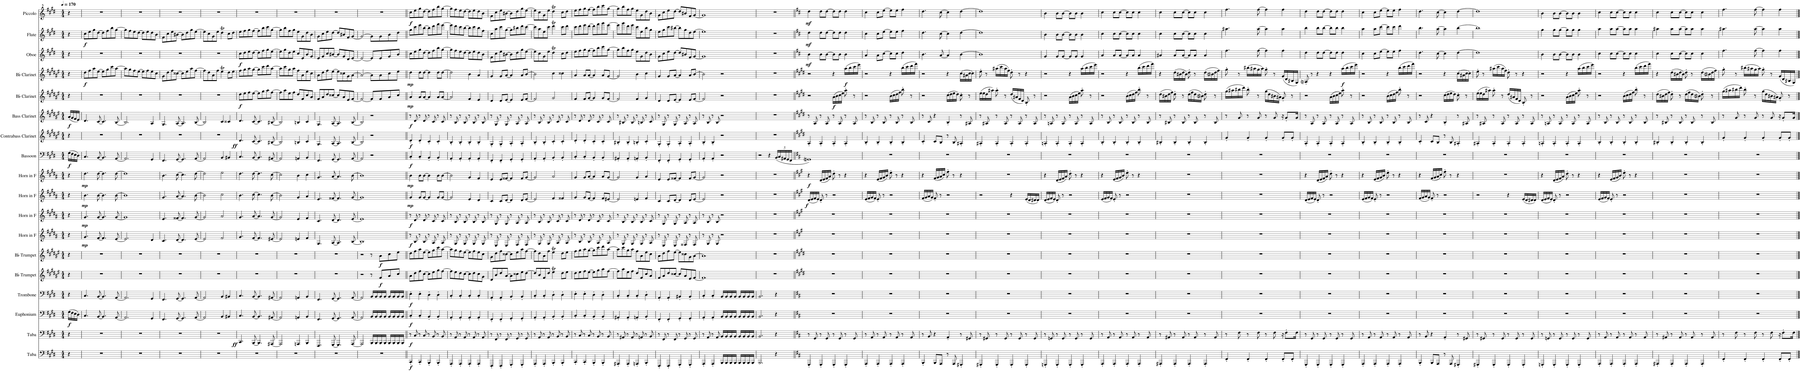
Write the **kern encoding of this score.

**kern	**dynam	**kern	**dynam	**kern	**dynam	**kern	**dynam	**kern	**dynam	**kern	**dynam	**kern	**dynam	**kern	**dynam	**kern	**dynam	**kern	**dynam	**kern	**dynam	**kern	**dynam	**kern	**dynam	**kern	**dynam	**kern	**dynam	**kern	**dynam	**kern	**dynam	**kern	**dynam
*part18	*part18	*part17	*part17	*part16	*part16	*part15	*part15	*part14	*part14	*part13	*part13	*part12	*part12	*part11	*part11	*part10	*part10	*part9	*part9	*part8	*part8	*part7	*part7	*part6	*part6	*part5	*part5	*part4	*part4	*part3	*part3	*part2	*part2	*part1	*part1
*staff18	*staff18	*staff17	*staff17	*staff16	*staff16	*staff15	*staff15	*staff14	*staff14	*staff13	*staff13	*staff12	*staff12	*staff11	*staff11	*staff10	*staff10	*staff9	*staff9	*staff8	*staff8	*staff7	*staff7	*staff6	*staff6	*staff5	*staff5	*staff4	*staff4	*staff3	*staff3	*staff2	*staff2	*staff1	*staff1
*I"Tuba	*	*I"Tuba	*	*I"Euphonium	*	*I"Trombone	*	*I"Bb Trumpet	*	*I"Bb Trumpet	*	*I"Horn in F	*	*I"Horn in F	*	*I"Horn in F	*	*I"Horn in F	*	*I"Bassoon	*	*I"Contrabass Clarinet	*	*I"Bass Clarinet	*	*I"Bb Clarinet	*	*I"Bb Clarinet	*	*I"Oboe	*	*I"Flute	*	*I"Piccolo	*
*I'Tba.	*	*I'Tba.	*	*I'Euph.	*	*I'Tbn.	*	*I'Bb Tpt.	*	*I'Bb Tpt.	*	*	*	*	*	*	*	*	*	*I'Bsn.	*	*I'Cb. Cl.	*	*I'B. Cl.	*	*I'Bb Cl.	*	*I'Bb Cl.	*	*I'Ob.	*	*I'Fl.	*	*I'Picc.	*
*clefF4	*	*clefF4	*	*clefF4	*	*clefF4	*	*clefG2	*	*clefG2	*	*clefG2	*	*clefG2	*	*clefG2	*	*clefG2	*	*clefF4	*	*clefG2	*	*clefG2	*	*clefG2	*	*clefG2	*	*clefG2	*	*clefG2	*	*clefG^2	*
*	*	*	*	*	*	*	*	*Trd1c2	*	*Trd1c2	*	*Trd4c7	*	*Trd4c7	*	*Trd4c7	*	*Trd4c7	*	*	*	*Trd15c26	*	*Trd8c14	*	*Trd1c2	*	*Trd1c2	*	*	*	*	*	*Trd-7c-12	*
*k[f#c#g#d#]	*	*k[f#c#g#d#]	*	*k[f#c#g#d#]	*	*k[f#c#g#d#]	*	*k[f#c#g#d#a#e#]	*	*k[f#c#g#d#a#e#]	*	*k[f#c#g#d#a#]	*	*k[f#c#g#d#a#]	*	*k[f#c#g#d#a#]	*	*k[f#c#g#d#a#]	*	*k[f#c#g#d#]	*	*k[f#c#g#d#a#e#]	*	*k[f#c#g#d#a#e#]	*	*k[f#c#g#d#a#e#]	*	*k[f#c#g#d#a#e#]	*	*k[f#c#g#d#]	*	*k[f#c#g#d#]	*	*k[f#c#g#d#]	*
*M4/4	*	*M4/4	*	*M4/4	*	*M4/4	*	*M4/4	*	*M4/4	*	*M4/4	*	*M4/4	*	*M4/4	*	*M4/4	*	*M4/4	*	*M4/4	*	*M4/4	*	*M4/4	*	*M4/4	*	*M4/4	*	*M4/4	*	*M4/4	*
*MM170	*	*MM170	*	*MM170	*	*MM170	*	*MM170	*	*MM170	*	*MM170	*	*MM170	*	*MM170	*	*MM170	*	*MM170	*	*MM170	*	*MM170	*	*MM170	*	*MM170	*	*MM170	*	*MM170	*	*MM170	*
=1	=1	=1	=1	=1	=1	=1	=1	=1	=1	=1	=1	=1	=1	=1	=1	=1	=1	=1	=1	=1	=1	=1	=1	=1	=1	=1	=1	=1	=1	=1	=1	=1	=1	=1	=1
!	!	!	!	!	!LO:DY:b	!	!	!	!	!	!	!	!	!	!	!	!	!	!	!	!LO:DY:b	!	!	!	!LO:DY:b	!	!	!	!	!	!	!	!	!	!
4r	.	4r	.	(16G#\LL	f	4r	.	4r	.	4r	.	4r	.	4r	.	4r	.	4r	.	(16G#\LL	f	4r	.	(16a#/LL	f	4r	.	4r	.	4r	.	4r	.	4r	.
.	.	.	.	16F#\	.	.	.	.	.	.	.	.	.	.	.	.	.	.	.	16F#\	.	.	.	16g#/	.	.	.	.	.	.	.	.	.	.	.
.	.	.	.	16E\	.	.	.	.	.	.	.	.	.	.	.	.	.	.	.	16E\	.	.	.	16f#/	.	.	.	.	.	.	.	.	.	.	.
.	.	.	.	16D#\JJ)	.	.	.	.	.	.	.	.	.	.	.	.	.	.	.	16D#\JJ)	.	.	.	16e#/JJ)	.	.	.	.	.	.	.	.	.	.	.
=2	=2	=2	=2	=2	=2	=2	=2	=2	=2	=2	=2	=2	=2	=2	=2	=2	=2	=2	=2	=2	=2	=2	=2	=2	=2	=2	=2	=2	=2	=2	=2	=2	=2	=2	=2
!	!	!	!	!	!	!	!	!	!	!	!	!	!LO:DY:b	!	!LO:DY:b	!	!LO:DY:b	!	!LO:DY:b	!	!	!	!	!	!	!	!	!	!LO:DY:b	!	!	!	!LO:DY:b	!	!
1r	.	1r	.	4.C#/	.	4.C#/	.	1r	.	1r	.	4.g#/	mp	4.g#/	mp	4.b\	mp	4.dd#\	mp	4.C#/	.	1r	.	4.d#/	.	1r	.	8dd#\L	f	1r	.	8cc#\L	f	1r	.
.	.	.	.	.	.	.	.	.	.	.	.	.	.	.	.	.	.	.	.	.	.	.	.	.	.	.	.	8ff#\	.	.	.	8ee\	.	.	.
.	.	.	.	.	.	.	.	.	.	.	.	.	.	.	.	.	.	.	.	.	.	.	.	.	.	.	.	8aa#\	.	.	.	8gg#\	.	.	.
.	.	.	.	[8BB/	.	[8BB/	.	.	.	.	.	[8f#/	.	[8g#/	.	[8b\	.	[8dd#\	.	[8BB/	.	.	.	[8c#/	.	.	.	[8ee#\J	.	.	.	[8dd#\J	.	.	.
.	.	.	.	4.BB/]	.	4.BB/]	.	.	.	.	.	4.f#/]	.	4.g#/]	.	4.b\]	.	4.dd#\]	.	4.BB/]	.	.	.	4.c#/]	.	.	.	8ee#\L]	.	.	.	8dd#\L]	.	.	.
.	.	.	.	.	.	.	.	.	.	.	.	.	.	.	.	.	.	.	.	.	.	.	.	.	.	.	.	8gg#\	.	.	.	8ff#\	.	.	.
.	.	.	.	.	.	.	.	.	.	.	.	.	.	.	.	.	.	.	.	.	.	.	.	.	.	.	.	8ccc#\	.	.	.	8bb\	.	.	.
.	.	.	.	[8AA/	.	[8AA/	.	.	.	.	.	[8e/	.	[8g#/	.	[8b\	.	[8dd#\	.	[8AA/	.	.	.	[8B/	.	.	.	[8aa#\J	.	.	.	[8gg#\J	.	.	.
=3	=3	=3	=3	=3	=3	=3	=3	=3	=3	=3	=3	=3	=3	=3	=3	=3	=3	=3	=3	=3	=3	=3	=3	=3	=3	=3	=3	=3	=3	=3	=3	=3	=3	=3	=3
1r	.	1r	.	2.AA/]	.	2.AA/]	.	1r	.	1r	.	2.e/]	.	1g#]	.	1b]	.	1dd#]	.	2.AA/]	.	1r	.	2.B/]	.	1r	.	8aa#\L]	.	1r	.	8gg#\L]	.	1r	.
.	.	.	.	.	.	.	.	.	.	.	.	.	.	.	.	.	.	.	.	.	.	.	.	.	.	.	.	8gg#\	.	.	.	8ff#\	.	.	.
.	.	.	.	.	.	.	.	.	.	.	.	.	.	.	.	.	.	.	.	.	.	.	.	.	.	.	.	8ff#\	.	.	.	8ee\	.	.	.
.	.	.	.	.	.	.	.	.	.	.	.	.	.	.	.	.	.	.	.	.	.	.	.	.	.	.	.	[8ee#\J	.	.	.	[8dd#\J	.	.	.
.	.	.	.	.	.	.	.	.	.	.	.	.	.	.	.	.	.	.	.	.	.	.	.	.	.	.	.	8ee#\L]	.	.	.	8dd#\L]	.	.	.
.	.	.	.	.	.	.	.	.	.	.	.	.	.	.	.	.	.	.	.	.	.	.	.	.	.	.	.	8ff#\	.	.	.	8ee\	.	.	.
.	.	.	.	4GG#/	.	4GG#/	.	.	.	.	.	4d#/	.	.	.	.	.	.	.	4GG#/	.	.	.	4A#/	.	.	.	8ee#\	.	.	.	8dd#\	.	.	.
.	.	.	.	.	.	.	.	.	.	.	.	.	.	.	.	.	.	.	.	.	.	.	.	.	.	.	.	8cc#\J	.	.	.	8b\J	.	.	.
=4	=4	=4	=4	=4	=4	=4	=4	=4	=4	=4	=4	=4	=4	=4	=4	=4	=4	=4	=4	=4	=4	=4	=4	=4	=4	=4	=4	=4	=4	=4	=4	=4	=4	=4	=4
1r	.	1r	.	4.FF#/	.	4.FF#/	.	1r	.	1r	.	4.c#/	.	4.e/	.	4.g#/	.	4.b\	.	4.FF#/	.	1r	.	4.G#/	.	1r	.	8g#\L	.	1r	.	8f#\L	.	1r	.
.	.	.	.	.	.	.	.	.	.	.	.	.	.	.	.	.	.	.	.	.	.	.	.	.	.	.	.	8dd#\	.	.	.	8cc#\	.	.	.
.	.	.	.	.	.	.	.	.	.	.	.	.	.	.	.	.	.	.	.	.	.	.	.	.	.	.	.	8ff#\	.	.	.	8ee\	.	.	.
.	.	.	.	[8GG#/	.	[8GG#/	.	.	.	.	.	[8d#/	.	[8f##X/	.	[8a#/	.	[8cc#\	.	[8GG#/	.	.	.	[8A#/	.	.	.	[8cc##X\J	.	.	.	[8b#X\J	.	.	.
.	.	.	.	4.GG#/]	.	4.GG#/]	.	.	.	.	.	4.d#/]	.	4.f##/]	.	4.a#/]	.	4.cc#\]	.	4.GG#/]	.	.	.	4.A#/]	.	.	.	8cc##\L]	.	.	.	8b#\L]	.	.	.
.	.	.	.	.	.	.	.	.	.	.	.	.	.	.	.	.	.	.	.	.	.	.	.	.	.	.	.	8ee#\	.	.	.	8dd#\	.	.	.
.	.	.	.	.	.	.	.	.	.	.	.	.	.	.	.	.	.	.	.	.	.	.	.	.	.	.	.	8aa#\	.	.	.	8gg#\	.	.	.
.	.	.	.	[8AA/	.	[8AA/	.	.	.	.	.	[8e/	.	[8g#/	.	[8b\	.	[8dd#\	.	[8AA/	.	.	.	[8B/	.	.	.	[8ff#\J	.	.	.	[8ee\J	.	.	.
=5	=5	=5	=5	=5	=5	=5	=5	=5	=5	=5	=5	=5	=5	=5	=5	=5	=5	=5	=5	=5	=5	=5	=5	=5	=5	=5	=5	=5	=5	=5	=5	=5	=5	=5	=5
1r	.	1r	.	2AA/]	.	2AA/]	.	1r	.	1r	.	2e/]	.	2g#/]	.	2b\]	.	2dd#\]	.	2AA/]	.	1r	.	2B/]	.	1r	.	8ff#\L]	.	1r	.	8ee\L]	.	1r	.
.	.	.	.	.	.	.	.	.	.	.	.	.	.	.	.	.	.	.	.	.	.	.	.	.	.	.	.	8dd#\	.	.	.	8cc#\	.	.	.
.	.	.	.	.	.	.	.	.	.	.	.	.	.	.	.	.	.	.	.	.	.	.	.	.	.	.	.	8a#\	.	.	.	8g#\	.	.	.
.	.	.	.	.	.	.	.	.	.	.	.	.	.	.	.	.	.	.	.	.	.	.	.	.	.	.	.	8ff#\J	.	.	.	8ee\J	.	.	.
.	.	.	.	4BB/	.	4BB/	.	.	.	.	.	2f#/	.	2a#/	.	2cc#\	.	2ee\	.	4BB/	.	.	.	4c#/	.	.	.	4ee#t\	.	.	.	4dd#t\	.	.	.
.	.	.	.	4BB#X/	.	4BB#X/	.	.	.	.	.	.	.	.	.	.	.	.	.	4BB#X/	.	.	.	4c##X/	.	.	.	8dd#\L	.	.	.	8cc#\L	.	.	.
.	.	.	.	.	.	.	.	.	.	.	.	.	.	.	.	.	.	.	.	.	.	.	.	.	.	.	.	8ee#\J	.	.	.	8dd#\J	.	.	.
=6	=6	=6	=6	=6	=6	=6	=6	=6	=6	=6	=6	=6	=6	=6	=6	=6	=6	=6	=6	=6	=6	=6	=6	=6	=6	=6	=6	=6	=6	=6	=6	=6	=6	=6	=6
!	!	!	!LO:DY:b	!	!	!	!	!	!	!	!	!	!	!	!	!	!	!	!	!	!	!	!LO:DY:b	!	!	!	!LO:DY:b	!	!	!	!LO:DY:b	!	!	!	!
1r	.	4.CC#/	ff	4.C#/	.	4.C#/	.	1r	.	1r	.	4.g#/	.	4.g#/	.	4.b\	.	4.dd#\	.	4.C#/	.	4.d#/	ff	4.d#/	.	8dd#\L	f	8ff#\L	.	8cc#\L	f	8ee\L	.	1r	.
.	.	.	.	.	.	.	.	.	.	.	.	.	.	.	.	.	.	.	.	.	.	.	.	.	.	8ee#\	.	8gg#\	.	8dd#\	.	8ff#\	.	.	.
.	.	.	.	.	.	.	.	.	.	.	.	.	.	.	.	.	.	.	.	.	.	.	.	.	.	8ff#\	.	8aa#\	.	8ee\	.	8gg#\	.	.	.
.	.	[8BBB/	.	[8BB/	.	[8BB/	.	.	.	.	.	[8f#/	.	[8a#/	.	[8cc#\	.	[8dd#\	.	[8BB/	.	[8c#/	.	[8c#/	.	[8ee#\J	.	[8gg#\J	.	[8dd#\J	.	[8ff#\J	.	.	.
.	.	4.BBB/]	.	4.BB/]	.	4.BB/]	.	.	.	.	.	4.f#/]	.	4.a#/]	.	4.cc#\]	.	4.dd#\]	.	4.BB/]	.	4.c#/]	.	4.c#/]	.	8ee#\L]	.	8gg#\L]	.	8dd#\L]	.	8ff#\L]	.	.	.
.	.	.	.	.	.	.	.	.	.	.	.	.	.	.	.	.	.	.	.	.	.	.	.	.	.	8gg#\	.	8ccc#\	.	8ff#\	.	8bb\	.	.	.
.	.	.	.	.	.	.	.	.	.	.	.	.	.	.	.	.	.	.	.	.	.	.	.	.	.	8aa#\	.	8ddd#\	.	8gg#\	.	8ccc#\	.	.	.
.	.	[8AAA#X/	.	[8AA#X/	.	[8AA#X/	.	.	.	.	.	[8e#X/	.	[8g#/	.	[8b\	.	[8cc#\	.	[8AA#X/	.	[8B#X/	.	[8B#X/	.	[8ff#\J	.	[8aa#\J	.	[8ee\J	.	[8gg#\J	.	.	.
=7	=7	=7	=7	=7	=7	=7	=7	=7	=7	=7	=7	=7	=7	=7	=7	=7	=7	=7	=7	=7	=7	=7	=7	=7	=7	=7	=7	=7	=7	=7	=7	=7	=7	=7	=7
1r	.	2AAA#/]	.	2AA#/]	.	2AA#/]	.	1r	.	1r	.	2e#/]	.	2g#/]	.	2b\]	.	2cc#\]	.	2AA#/]	.	2B#/]	.	2B#/]	.	8ff#\L]	.	8aa#\L]	.	8ee\L]	.	8gg#\L]	.	1r	.
.	.	.	.	.	.	.	.	.	.	.	.	.	.	.	.	.	.	.	.	.	.	.	.	.	.	8aa#\	.	8ccc#\	.	8gg#\	.	8bb\	.	.	.
.	.	.	.	.	.	.	.	.	.	.	.	.	.	.	.	.	.	.	.	.	.	.	.	.	.	8ee#\	.	8gg#\	.	8dd#\	.	8ff#\	.	.	.
.	.	.	.	.	.	.	.	.	.	.	.	.	.	.	.	.	.	.	.	.	.	.	.	.	.	8ff#\J	.	8aa#\J	.	8ee\J	.	8gg#\J	.	.	.
.	.	4AAAn/	.	4AAn/	.	4AAn/	.	.	.	.	.	4en/	.	4e/	.	4g#/	.	4b\	.	4AAn/	.	4Bn/	.	4Bn/	.	8dd#/L	.	8ff#\L	.	8cc#/L	.	8ee\L	.	.	.
.	.	.	.	.	.	.	.	.	.	.	.	.	.	.	.	.	.	.	.	.	.	.	.	.	.	8f#/	.	8a#\	.	8e/	.	8g#\	.	.	.
.	.	4BBB/	.	4BB/	.	4BB/	.	.	.	.	.	4f#/	.	4f#/	.	4a#/	.	4cc#\	.	4BB/	.	4c#/	.	4c#/	.	8cc#/	.	8ee#\	.	8b/	.	8dd#\	.	.	.
.	.	.	.	.	.	.	.	.	.	.	.	.	.	.	.	.	.	.	.	.	.	.	.	.	.	8a#/J	.	8cc#\J	.	8g#/J	.	8b\J	.	.	.
=8	=8	=8	=8	=8	=8	=8	=8	=8	=8	=8	=8	=8	=8	=8	=8	=8	=8	=8	=8	=8	=8	=8	=8	=8	=8	=8	=8	=8	=8	=8	=8	=8	=8	=8	=8
1r	.	4.FFF#/	.	4.FF#/	.	4.FF#/	.	1r	.	1r	.	4.G#/	.	4.c#/	.	4.e/	.	4.g#/	.	4.FF#/	.	4.G#/	.	4.G#/	.	8f#/L	.	8a#\L	.	8e/L	.	8g#\L	.	1r	.
.	.	.	.	.	.	.	.	.	.	.	.	.	.	.	.	.	.	.	.	.	.	.	.	.	.	8a#/	.	8dd#\	.	8g#/	.	8cc#\	.	.	.
.	.	.	.	.	.	.	.	.	.	.	.	.	.	.	.	.	.	.	.	.	.	.	.	.	.	8dd#/	.	8ff#\	.	8cc#/	.	8ee\	.	.	.
.	.	[8GGG#/	.	[8GG#/	.	[8GG#/	.	.	.	.	.	[8A#/	.	[8d#/	.	[8f##X/	.	[8a#/	.	[8GG#/	.	[8A#/	.	[8A#/	.	[8cc##X/J	.	[8ee#\J	.	[8b#X/J	.	[8dd#\J	.	.	.
.	.	4.GGG#/]	.	4.GG#/]	.	4.GG#/]	.	.	.	.	.	4.A#/]	.	4.d#/]	.	4.f##/]	.	4.a#/]	.	4.GG#/]	.	4.A#/]	.	4.A#/]	.	8cc##/L]	.	8ee#\L]	.	8b#/L]	.	8dd#/L]	.	.	.
.	.	.	.	.	.	.	.	.	.	.	.	.	.	.	.	.	.	.	.	.	.	.	.	.	.	8a#/	.	8cc##X\	.	8g#/	.	8b#X/	.	.	.
.	.	.	.	.	.	.	.	.	.	.	.	.	.	.	.	.	.	.	.	.	.	.	.	.	.	8e#/	.	8g#\	.	8d#/	.	8f#/	.	.	.
.	.	[8AAA/	.	[8AA/	.	[8AA/	.	.	.	.	.	[8B/	.	[8e/	.	[8g#/	.	[8b\	.	[8AA/	.	[8B/	.	[8B/	.	[8f#/J	.	[8a#\J	.	[8e/J	.	[8g#/J	.	.	.
=9	=9	=9	=9	=9	=9	=9	=9	=9	=9	=9	=9	=9	=9	=9	=9	=9	=9	=9	=9	=9	=9	=9	=9	=9	=9	=9	=9	=9	=9	=9	=9	=9	=9	=9	=9
1r	.	2AAA/]	.	2AA/]	.	2AA/]	.	2r	.	2r	.	1B]	.	1e]	.	1g#]	.	1b]	.	2AA/]	.	2B/]	.	2B/]	.	2f#/_	.	2a#/_	.	2e/_	.	2g#/_	.	1r	.
.	.	16BBB/LL	.	16BB/LL	.	16BB/LL	.	8r	.	8r	.	.	.	.	.	.	.	.	.	2r	.	2r	.	2r	.	8f#/L]	.	8a#\L]	.	8e/L]	.	8g#\L]	.	.	.
.	.	16BBB/	.	16BB/	.	16BB/	.	.	.	.	.	.	.	.	.	.	.	.	.	.	.	.	.	.	.	.	.	.	.	.	.	.	.	.	.
!	!	!	!	!	!	!	!	!	!LO:DY:b	!	!LO:DY:b	!	!	!	!	!	!	!	!	!	!	!	!	!	!	!	!	!	!	!	!	!	!	!	!
.	.	16BBB/	.	16BB/	.	16BB/	.	8f#/L	f	8a#\L	f	.	.	.	.	.	.	.	.	.	.	.	.	.	.	8f#/	.	8a#\	.	8e/	.	8g#\	.	.	.
.	.	16BBB/JJ	.	16BB/JJ	.	16BB/JJ	.	.	.	.	.	.	.	.	.	.	.	.	.	.	.	.	.	.	.	.	.	.	.	.	.	.	.	.	.
.	.	16BBB/LL	.	16BB/LL	.	16BB/LL	.	8a#/	.	8cc#\	.	.	.	.	.	.	.	.	.	.	.	.	.	.	.	8a#/	.	8cc#\	.	8g#/	.	8b\	.	.	.
.	.	16BBB/	.	16BB/	.	16BB/	.	.	.	.	.	.	.	.	.	.	.	.	.	.	.	.	.	.	.	.	.	.	.	.	.	.	.	.	.
.	.	16BBB/	.	16BB/	.	16BB/	.	8cc#/J	.	8ee#\J	.	.	.	.	.	.	.	.	.	.	.	.	.	.	.	8cc#/J	.	8ee#\J	.	8b/J	.	8dd#\J	.	.	.
.	.	16BBB/JJ	.	16BB/JJ	.	16BB/JJ	.	.	.	.	.	.	.	.	.	.	.	.	.	.	.	.	.	.	.	.	.	.	.	.	.	.	.	.	.
=10||	=10||	=10||	=10||	=10||	=10||	=10||	=10||	=10||	=10||	=10||	=10||	=10||	=10||	=10||	=10||	=10||	=10||	=10||	=10||	=10||	=10||	=10||	=10||	=10||	=10||	=10||	=10||	=10||	=10||	=10||	=10||	=10||	=10||	=10||	=10||
!	!LO:DY:b	!	!LO:DY:b	!	!LO:DY:b	!	!LO:DY:b	!	!	!	!	!	!LO:DY:b	!	!LO:DY:b	!	!LO:DY:b	!	!LO:DY:b	!	!LO:DY:b	!	!LO:DY:b	!	!LO:DY:b	!	!LO:DY:b	!	!LO:DY:b	!	!	!	!	!	!LO:DY:b
4CC#'/	f	8r	f	4C#'/	f	4E'\	f	8a#\L	.	8dd#\L	.	8r	f	8r	f	4g#/	mp	4b\	mp	4C#'/	f	4d#'/	f	8r	f	4a#/	mp	4dd#\	mp	8cc#\L	.	8gg#\L	.	8ccc#\L	f
.	.	8C#/	.	.	.	.	.	8dd#\	.	8ff#\	.	8B/	.	8d#/	.	.	.	.	.	.	.	.	.	8d#/	.	.	.	.	.	8ee\	.	8ccc#\	.	8eee\	.
4CC#'/	.	8r	.	4C#'/	.	4E'\	.	8ff#\	.	8aa#\	.	8r	.	8r	.	8g#/L	.	8b\L	.	4C#'/	.	4d#'/	.	8r	.	8a#/L	.	8dd#\L	.	8gg#\	.	8eee\	.	8ggg#\	.
.	.	8C#/	.	.	.	.	.	[8cc#\J	.	[8ee#\J	.	8B/	.	8d#/	.	[8g#/J	.	[8b\J	.	.	.	.	.	8d#/	.	[8a#/J	.	[8dd#\J	.	[8dd#\J	.	[8bb\J	.	[8ddd#\J	.
4BBB'/	.	8r	.	4BB'/	.	4D#'\	.	8cc#\L]	.	8ee#\L]	.	8r	.	8r	.	4g#/]	.	4b\]	.	4BB'/	.	4c#'/	.	8r	.	4a#/]	.	4dd#\]	.	8dd#\L]	.	8bb\L]	.	8ddd#\L]	.
.	.	8BB/	.	.	.	.	.	8ee#\	.	8gg#\	.	8A#/	.	8c#/	.	.	.	.	.	.	.	.	.	8c#/	.	.	.	.	.	8ff#\	.	8ddd#\	.	8fff#\	.
4BBB'/	.	8r	.	4BB'/	.	4D#'\	.	8gg#\	.	8ccc#\	.	8r	.	8r	.	8g#/L	.	8b\L	.	4BB'/	.	4c#'/	.	8r	.	8a#/L	.	8dd#\L	.	8bb\	.	8fff#\	.	8bbb\	.
.	.	8BB/	.	.	.	.	.	[8ff#\J	.	[8aa#\J	.	8A#/	.	8c#/	.	[8g#/J	.	[8b\J	.	.	.	.	.	8c#/	.	[8a#/J	.	[8dd#\J	.	[8gg#\J	.	[8eee\J	.	[8ggg#\J	.
=11	=11	=11	=11	=11	=11	=11	=11	=11	=11	=11	=11	=11	=11	=11	=11	=11	=11	=11	=11	=11	=11	=11	=11	=11	=11	=11	=11	=11	=11	=11	=11	=11	=11	=11	=11
4AAA'/	.	8r	.	4AA'/	.	4C#'/	.	8ff#\L]	.	8aa#\L]	.	8r	.	8r	.	2g#/]	.	2b\]	.	4AA'/	.	4B'/	.	8r	.	2a#/]	.	2dd#\]	.	8gg#\L]	.	8eee\L]	.	8ggg#\L]	.
.	.	8AA/	.	.	.	.	.	8ee#\	.	8gg#\	.	8G#/	.	8B/	.	.	.	.	.	.	.	.	.	8B/	.	.	.	.	.	8ff#\	.	8ddd#\	.	8fff#\	.
4AAA'/	.	8r	.	4AA'/	.	4C#'/	.	8dd#\	.	8ff#\	.	8r	.	8r	.	.	.	.	.	4AA'/	.	4B'/	.	8r	.	.	.	.	.	8ee\	.	8ccc#\	.	8eee\	.
.	.	8AA/	.	.	.	.	.	[8cc#\J	.	[8ee#\J	.	8G#/	.	8B/	.	.	.	.	.	.	.	.	.	8B/	.	.	.	.	.	[8dd#\J	.	[8bb\J	.	[8ddd#\J	.
4AAA'/	.	8r	.	4AA'/	.	4C#'/	.	8cc#\L]	.	8ee#\L]	.	8r	.	8r	.	4e/	.	4g#/	.	4AA'/	.	4B'/	.	8r	.	4f#/	.	4b\	.	8dd#\L]	.	8bb\L]	.	8ddd#\L]	.
.	.	8AA/	.	.	.	.	.	8dd#\	.	8ff#\	.	8G#/	.	8B/	.	.	.	.	.	.	.	.	.	8B/	.	.	.	.	.	8ee\	.	8ccc#\	.	8eee\	.
4AAA'/	.	8r	.	4AA'/	.	4C#'/	.	8cc#\	.	8ee#\	.	8r	.	8r	.	4d#/	.	4f#/	.	4AA'/	.	4B'/	.	8r	.	4e#/	.	4a#/	.	8dd#\	.	8bb\	.	8ddd#\	.
.	.	8AA/	.	.	.	.	.	8g#\J	.	8cc#\J	.	8G#/	.	8B/	.	.	.	.	.	.	.	.	.	8B/	.	.	.	.	.	8b\J	.	8ff#\J	.	8bb\J	.
=12	=12	=12	=12	=12	=12	=12	=12	=12	=12	=12	=12	=12	=12	=12	=12	=12	=12	=12	=12	=12	=12	=12	=12	=12	=12	=12	=12	=12	=12	=12	=12	=12	=12	=12	=12
4FFF#'/	.	8r	.	4FF#'/	.	4AA'/	.	8d#/L	.	8g#\L	.	8r	.	8r	.	4c#/	.	4e/	.	4FF#'/	.	4G#'/	.	8r	.	4d#/	.	4g#/	.	8f#\L	.	8cc#\L	.	8ff#\L	.
.	.	8FF#/	.	.	.	.	.	8b/	.	8dd#\	.	8E/	.	8G#/	.	.	.	.	.	.	.	.	.	8G#/	.	.	.	.	.	8cc#\	.	8aa\	.	8ccc#\	.
4FFF#'/	.	8r	.	4FF#'/	.	4AA'/	.	8dd#/	.	8ff#\	.	8r	.	8r	.	8c#/L	.	8e/L	.	4FF#'/	.	4G#'/	.	8r	.	8d#/L	.	8g#/L	.	8ee\	.	8ccc#\	.	8eee\	.
.	.	8FF#/	.	.	.	.	.	[8a#/J	.	[8cc##X\J	.	8E/	.	8G#/	.	[8d#/J	.	[8f##X/J	.	.	.	.	.	8G#/	.	[8e#/J	.	[8a#/J	.	[8b#X\J	.	[8gg#\J	.	[8bb#X\J	.
4GGG#'/	.	8r	.	4GG#'/	.	4BB'/	.	8a#\L]	.	8cc##\L]	.	8r	.	8r	.	4d#/]	.	4f##/]	.	4GG#'/	.	4A#'/	.	8r	.	4e#/]	.	4a#/]	.	8b#\L]	.	8gg#\L]	.	8bb#\L]	.
.	.	8GG#/	.	.	.	.	.	8cc##X\	.	8ee#\	.	8F#/	.	8A#/	.	.	.	.	.	.	.	.	.	8A#/	.	.	.	.	.	8dd#\	.	8bb#X\	.	8ddd#\	.
4GGG#'/	.	8r	.	4GG#'/	.	4BB'/	.	8ee#\	.	8aa#\	.	8r	.	8r	.	8d#/L	.	8f##/L	.	4GG#'/	.	4A#'/	.	8r	.	8e#/L	.	8a#/L	.	8gg#\	.	8ddd#\	.	8ggg#\	.
.	.	8GG#/	.	.	.	.	.	[8dd#\J	.	[8ff#\J	.	8F#/	.	8A#/	.	[8e/J	.	[8g#/J	.	.	.	.	.	8A#/	.	[8f#/J	.	[8b/J	.	[8ee\J	.	[8ccc#\J	.	[8eee\J	.
=13	=13	=13	=13	=13	=13	=13	=13	=13	=13	=13	=13	=13	=13	=13	=13	=13	=13	=13	=13	=13	=13	=13	=13	=13	=13	=13	=13	=13	=13	=13	=13	=13	=13	=13	=13
4AAA'/	.	8r	.	4AA'/	.	4C#'/	.	8dd#/L]	.	8ff#\L]	.	8r	.	8r	.	2e/]	.	2g#/]	.	4AA'/	.	4B'/	.	8r	.	2f#/]	.	2b\]	.	8ee\L]	.	8ccc#\L]	.	8eee\L]	.
.	.	8AA/	.	.	.	.	.	8b/	.	8dd#\	.	8G#/	.	8B/	.	.	.	.	.	.	.	.	.	8B/	.	.	.	.	.	8cc#\	.	8aa\	.	8ccc#\	.
4AAA'/	.	8r	.	4AA'/	.	4C#'/	.	8f#/	.	8a#\	.	8r	.	8r	.	.	.	.	.	4AA'/	.	4B'/	.	8r	.	.	.	.	.	8g#\	.	8ee\	.	8gg#\	.
.	.	8AA/	.	.	.	.	.	8dd#/J	.	8ff#\J	.	8G#/	.	8B/	.	.	.	.	.	.	.	.	.	8B/	.	.	.	.	.	8ee\J	.	8ccc#\J	.	8eee\J	.
4BBB'/	.	8r	.	4BB'/	.	4D#'\	.	4ee#t\	.	4ee#t\	.	8r	.	8r	.	4f#/	.	2a#/	.	4BB'/	.	4c#'/	.	8r	.	2g#/	.	4cc#\	.	4dd#t\	.	4ddd#t\	.	4ddd#t\	.
.	.	8BB/	.	.	.	.	.	.	.	.	.	8A#/	.	8c#/	.	.	.	.	.	.	.	.	.	8c#/	.	.	.	.	.	.	.	.	.	.	.
4BBB'/	.	8r	.	4BB'/	.	4D#'\	.	8dd#\L	.	8dd#\L	.	8r	.	8r	.	4f##X/	.	.	.	4BB'/	.	4c#'/	.	8r	.	.	.	4cc##X\	.	8cc#\L	.	8ccc#\L	.	8ccc#\L	.
.	.	8BB/	.	.	.	.	.	8ee#\J	.	8ee#\J	.	8A#/	.	8c#/	.	.	.	.	.	.	.	.	.	8c#/	.	.	.	.	.	8dd#\J	.	8ddd#\J	.	8ddd#\J	.
=14	=14	=14	=14	=14	=14	=14	=14	=14	=14	=14	=14	=14	=14	=14	=14	=14	=14	=14	=14	=14	=14	=14	=14	=14	=14	=14	=14	=14	=14	=14	=14	=14	=14	=14	=14
4CC#'/	.	8r	.	4C#'/	.	4E'\	.	8dd#\L	.	8ff#\L	.	8r	.	8r	.	4g#/	.	4g#/	.	4C#'/	.	4d#'/	.	8r	.	4f#/	.	4a#/	.	8ee\L	.	8ccc#\L	.	8eee\L	.
.	.	8C#/	.	.	.	.	.	8ee#\	.	8gg#\	.	8B/	.	8d#/	.	.	.	.	.	.	.	.	.	8d#/	.	.	.	.	.	8ff#\	.	8ddd#\	.	8fff#\	.
4CC#'/	.	8r	.	4C#'/	.	4E'\	.	8ff#\	.	8aa#\	.	8r	.	8r	.	8g#/L	.	8g#/L	.	4C#'/	.	4d#'/	.	8r	.	8f#/L	.	8a#/L	.	8gg#\	.	8eee\	.	8ggg#\	.
.	.	8C#/	.	.	.	.	.	[8ee#\J	.	[8gg#\J	.	8B/	.	8d#/	.	[8f#/J	.	[8a#/J	.	.	.	.	.	8d#/	.	[8g#/J	.	[8a#/J	.	[8ff#\J	.	[8ddd#\J	.	[8fff#\J	.
4BBB'/	.	8r	.	4BB'/	.	4D#'\	.	8ee#\L]	.	8gg#\L]	.	8r	.	8r	.	4f#/]	.	4a#/]	.	4BB'/	.	4c#'/	.	8r	.	4g#/]	.	4a#/]	.	8ff#\L]	.	8ddd#\L]	.	8fff#\L]	.
.	.	8BB/	.	.	.	.	.	8gg#\	.	8ccc#\	.	8A#/	.	8c#/	.	.	.	.	.	.	.	.	.	8c#/	.	.	.	.	.	8bb\	.	8fff#\	.	8bbb\	.
4BBB'/	.	8r	.	4BB'/	.	4D#'\	.	8aa#\	.	8ddd#\	.	8r	.	8r	.	8f#/L	.	8a#/L	.	4BB'/	.	4c#'/	.	8r	.	8g#/L	.	8a#/L	.	8ccc#\	.	8ggg#\	.	8cccc#\	.
.	.	8BB/	.	.	.	.	.	[8ff#\J	.	[8aa#\J	.	8A#/	.	8c#/	.	[8e#X/J	.	[8g#/J	.	.	.	.	.	8c#/	.	[8f#/J	.	[8g#/J	.	[8gg#\J	.	[8eee\J	.	[8ggg#\J	.
=15	=15	=15	=15	=15	=15	=15	=15	=15	=15	=15	=15	=15	=15	=15	=15	=15	=15	=15	=15	=15	=15	=15	=15	=15	=15	=15	=15	=15	=15	=15	=15	=15	=15	=15	=15
4AAA#X'/	.	8r	.	4AA#X'/	.	4C#'/	.	8ff#\L]	.	8aa#\L]	.	8r	.	8r	.	2e#/]	.	2g#/]	.	4AA#X'/	.	4B#X'/	.	8r	.	2f#/]	.	2g#/]	.	8gg#\L]	.	8eee\L]	.	8ggg#\L]	.
.	.	8AA#X/	.	.	.	.	.	8aa#\	.	8ccc#\	.	8G#/	.	8B/	.	.	.	.	.	.	.	.	.	8B#X/	.	.	.	.	.	8bb\	.	8ggg#\	.	8bbb\	.
4AAA#'/	.	8r	.	4AA#'/	.	4C#'/	.	8ee#\	.	8gg#\	.	8r	.	8r	.	.	.	.	.	4AA#'/	.	4B#'/	.	8r	.	.	.	.	.	8ff#\	.	8ddd#\	.	8fff#\	.
.	.	8AA#/	.	.	.	.	.	8ff#\J	.	8aa#\J	.	8G#/	.	8B/	.	.	.	.	.	.	.	.	.	8B#/	.	.	.	.	.	8gg#\J	.	8eee\J	.	8ggg#\J	.
4AAAn'/	.	8r	.	4AAn'/	.	4C#'/	.	8dd#/L	.	8ff#\L	.	8r	.	8r	.	4en/	.	4g#/	.	4AAn'/	.	4Bn'/	.	8r	.	4f#/	.	4b\	.	8ee\L	.	8ccc#\L	.	8eee\L	.
.	.	8AAn/	.	.	.	.	.	8f#/	.	8a#\	.	8G#/	.	8B/	.	.	.	.	.	.	.	.	.	8Bn/	.	.	.	.	.	8g#\	.	8ee\	.	8gg#\	.
4BBB'/	.	8r	.	4BB'/	.	4D#'\	.	8cc#/	.	8ee#\	.	8r	.	8r	.	4f#/	.	4a#/	.	4BB'/	.	4c#'/	.	8r	.	4g#/	.	4cc#\	.	8dd#\	.	8bb\	.	8ddd#\	.
.	.	8BB/	.	.	.	.	.	8a#/J	.	8cc#\J	.	8A#/	.	8c#/	.	.	.	.	.	.	.	.	.	8c#/	.	.	.	.	.	8b\J	.	8gg#\J	.	8bb\J	.
=16	=16	=16	=16	=16	=16	=16	=16	=16	=16	=16	=16	=16	=16	=16	=16	=16	=16	=16	=16	=16	=16	=16	=16	=16	=16	=16	=16	=16	=16	=16	=16	=16	=16	=16	=16
4FFF#'/	.	8r	.	4FF#'/	.	4AA'/	.	8f#/L	.	8a#\L	.	8r	.	8r	.	4c#/	.	4e/	.	4FF#'/	.	4G#'/	.	8r	.	4d#/	.	4g#/	.	8g#\L	.	8ee\L	.	8gg#\L	.
.	.	8FF#/	.	.	.	.	.	8a#/	.	8dd#\	.	8E/	.	8G#/	.	.	.	.	.	.	.	.	.	8G#/	.	.	.	.	.	8cc#\	.	8gg#\	.	8ccc#\	.
4FFF#'/	.	8r	.	4FF#'/	.	4AA'/	.	8dd#/	.	8ff#\	.	8r	.	8r	.	8c#/L	.	8e/L	.	4FF#'/	.	4G#'/	.	8r	.	8d#/L	.	8g#/L	.	8ee\	.	8ccc#\	.	8eee\	.
.	.	8FF#/	.	.	.	.	.	[8cc##X/J	.	[8ee#\J	.	8E/	.	8G#/	.	[8d#/J	.	[8f##X/J	.	.	.	.	.	8G#/	.	[8e#/J	.	[8a#/J	.	[8dd#\J	.	[8bb#X\J	.	[8ddd#\J	.
4GGG#'/	.	8r	.	4GG#'/	.	4BB#X'/	.	8cc##/L]	.	8ee#\L]	.	8r	.	8r	.	4d#/]	.	4f##/]	.	4GG#'/	.	4A#'/	.	8r	.	4e#/]	.	4a#/]	.	8dd#/L]	.	8bb#\L]	.	8ddd#/L]	.
.	.	8GG#/	.	.	.	.	.	8a#/	.	8cc##X\	.	8F##X/	.	8A#/	.	.	.	.	.	.	.	.	.	8A#/	.	.	.	.	.	8b#X/	.	8gg#\	.	8bb#X/	.
4GGG#'/	.	8r	.	4GG#'/	.	4BB#'/	.	8e#/	.	8g#\	.	8r	.	8r	.	8d#/L	.	8f##/L	.	4GG#'/	.	4A#'/	.	8r	.	8e#/L	.	8a#/L	.	8f#/	.	8dd#\	.	8ff#/	.
.	.	8GG#/	.	.	.	.	.	[8f#/J	.	[8a#\J	.	8F##/	.	8A#/	.	[8e/J	.	[8g#/J	.	.	.	.	.	8A#/	.	[8f#/J	.	[8b/J	.	[8g#/J	.	[8ee\J	.	[8gg#/J	.
=17	=17	=17	=17	=17	=17	=17	=17	=17	=17	=17	=17	=17	=17	=17	=17	=17	=17	=17	=17	=17	=17	=17	=17	=17	=17	=17	=17	=17	=17	=17	=17	=17	=17	=17	=17
4AAA'/	.	8r	.	4AA'/	.	4C#'/	.	1f#]	.	1a#]	.	8r	.	8r	.	2e/]	.	2g#/]	.	4AA'/	.	4B'/	.	8r	.	2f#/]	.	2b\]	.	1g#]	.	1ee]	.	1gg#]	.
.	.	8AA/	.	.	.	.	.	.	.	.	.	8G#/	.	8B/	.	.	.	.	.	.	.	.	.	8B/	.	.	.	.	.	.	.	.	.	.	.
4AAA'/	.	8r	.	4AA'/	.	4C#'/	.	.	.	.	.	8r	.	8r	.	.	.	.	.	4AA'/	.	4B'/	.	8r	.	.	.	.	.	.	.	.	.	.	.
.	.	8AA/	.	.	.	.	.	.	.	.	.	8G#/	.	8B/	.	.	.	.	.	.	.	.	.	8B/	.	.	.	.	.	.	.	.	.	.	.
16BBB/LL	.	16BB/LL	.	16BB/LL	.	16BB/LL	.	.	.	.	.	2r	.	2r	.	2r	.	2r	.	2r	.	2r	.	2r	.	2r	.	2r	.	.	.	.	.	.	.
16BBB/	.	16BB/	.	16BB/	.	16BB/	.	.	.	.	.	.	.	.	.	.	.	.	.	.	.	.	.	.	.	.	.	.	.	.	.	.	.	.	.
16BBB/	.	16BB/	.	16BB/	.	16BB/	.	.	.	.	.	.	.	.	.	.	.	.	.	.	.	.	.	.	.	.	.	.	.	.	.	.	.	.	.
16BBB/JJ	.	16BB/JJ	.	16BB/JJ	.	16BB/JJ	.	.	.	.	.	.	.	.	.	.	.	.	.	.	.	.	.	.	.	.	.	.	.	.	.	.	.	.	.
16BBB/LL	.	16BB/LL	.	16BB/LL	.	16BB/LL	.	.	.	.	.	.	.	.	.	.	.	.	.	.	.	.	.	.	.	.	.	.	.	.	.	.	.	.	.
16BBB/	.	16BB/	.	16BB/	.	16BB/	.	.	.	.	.	.	.	.	.	.	.	.	.	.	.	.	.	.	.	.	.	.	.	.	.	.	.	.	.
16BBB/	.	16BB/	.	16BB/	.	16BB/	.	.	.	.	.	.	.	.	.	.	.	.	.	.	.	.	.	.	.	.	.	.	.	.	.	.	.	.	.
16BBB/JJ	.	16BB/JJ	.	16BB/JJ	.	16BB/JJ	.	.	.	.	.	.	.	.	.	.	.	.	.	.	.	.	.	.	.	.	.	.	.	.	.	.	.	.	.
=18	=18	=18	=18	=18	=18	=18	=18	=18	=18	=18	=18	=18	=18	=18	=18	=18	=18	=18	=18	=18	=18	=18	=18	=18	=18	=18	=18	=18	=18	=18	=18	=18	=18	=18	=18
2.BBB/	.	2.BB/	.	2.BB/	.	2.BB/	.	1r	.	1r	.	1r	.	1r	.	1r	.	1r	.	2r	.	1r	.	1r	.	1r	.	1r	.	1r	.	1r	.	1r	.
.	.	.	.	.	.	.	.	.	.	.	.	.	.	.	.	.	.	.	.	4r	.	.	.	.	.	.	.	.	.	.	.	.	.	.	.
*	*	*	*	*	*	*	*	*	*	*	*	*	*	*	*	*	*	*	*	*Xbrackettup	*	*	*	*	*	*	*	*	*	*	*	*	*	*	*
4r	.	4r	.	4r	.	4r	.	.	.	.	.	.	.	.	.	.	.	.	.	(20BB/LL	.	.	.	.	.	.	.	.	.	.	.	.	.	.	.
.	.	.	.	.	.	.	.	.	.	.	.	.	.	.	.	.	.	.	.	20C#/	.	.	.	.	.	.	.	.	.	.	.	.	.	.	.
.	.	.	.	.	.	.	.	.	.	.	.	.	.	.	.	.	.	.	.	20AA#X/	.	.	.	.	.	.	.	.	.	.	.	.	.	.	.
.	.	.	.	.	.	.	.	.	.	.	.	.	.	.	.	.	.	.	.	20GG#/	.	.	.	.	.	.	.	.	.	.	.	.	.	.	.
.	.	.	.	.	.	.	.	.	.	.	.	.	.	.	.	.	.	.	.	20FF#/JJ	.	.	.	.	.	.	.	.	.	.	.	.	.	.	.
=19||	=19||	=19||	=19||	=19||	=19||	=19||	=19||	=19||	=19||	=19||	=19||	=19||	=19||	=19||	=19||	=19||	=19||	=19||	=19||	=19||	=19||	=19||	=19||	=19||	=19||	=19||	=19||	=19||	=19||	=19||	=19||	=19||	=19||	=19||	=19||
*k[f#c#]	*	*k[f#c#]	*	*k[f#c#]	*	*k[f#c#]	*	*k[f#c#g#d#]	*	*k[f#c#g#d#]	*	*k[f#c#g#]	*	*k[f#c#g#]	*	*k[f#c#g#]	*	*k[f#c#g#]	*	*k[f#c#]	*	*k[f#c#g#d#]	*	*k[f#c#g#d#]	*	*k[f#c#g#d#]	*	*k[f#c#g#d#]	*	*k[f#c#]	*	*k[f#c#]	*	*k[f#c#]	*
!	!	!	!	!	!	!	!	!	!	!	!	!	!	!	!	!	!LO:DY:b	!	!LO:DY:b	!	!	!	!	!	!	!	!	!	!	!	!LO:DY:b	!	!LO:DY:b	!	!LO:DY:b
4GGG'/	.	8r	.	1r	.	1r	.	1r	.	1r	.	1r	.	1r	.	(16d/LL	f	4r	f	1GGni)	.	4A'/	.	8r	.	2r	.	2r	.	4b\	mf	4dd\	mf	4ddd\	mf
.	.	.	.	.	.	.	.	.	.	.	.	.	.	.	.	16e/	.	.	.	.	.	.	.	.	.	.	.	.	.	.	.	.	.	.	.
.	.	8GG/	.	.	.	.	.	.	.	.	.	.	.	.	.	16f#/	.	.	.	.	.	.	.	8A/	.	.	.	.	.	.	.	.	.	.	.
.	.	.	.	.	.	.	.	.	.	.	.	.	.	.	.	16e/JJ)	.	.	.	.	.	.	.	.	.	.	.	.	.	.	.	.	.	.	.
4GGG'/	.	8r	.	.	.	.	.	.	.	.	.	.	.	.	.	8d'/	.	(16d/LL	.	.	.	4A'/	.	8r	.	.	.	.	.	8b\L	.	8dd\L	.	8ddd\L	.
.	.	.	.	.	.	.	.	.	.	.	.	.	.	.	.	.	.	16e/	.	.	.	.	.	.	.	.	.	.	.	.	.	.	.	.	.
.	.	8GG/	.	.	.	.	.	.	.	.	.	.	.	.	.	8r	.	16f#/	.	.	.	.	.	8A/	.	.	.	.	.	[8b\J	.	[8dd\J	.	[8ddd\J	.
.	.	.	.	.	.	.	.	.	.	.	.	.	.	.	.	.	.	16a/JJ)	.	.	.	.	.	.	.	.	.	.	.	.	.	.	.	.	.
!	!	!	!	!	!	!	!	!	!	!	!	!	!	!	!	!	!	!	!	!	!	!	!	!	!	!	!LO:DY:b	!	!	!	!	!	!	!	!
4GGG'/	.	8r	.	.	.	.	.	.	.	.	.	.	.	.	.	2r	.	8dd'\	.	.	.	4A'/	.	8r	.	(16a\LL	f	4r	.	8b\L]	.	8dd\L]	.	8ddd\L]	.
.	.	.	.	.	.	.	.	.	.	.	.	.	.	.	.	.	.	.	.	.	.	.	.	.	.	16b\	.	.	.	.	.	.	.	.	.
.	.	8GG/	.	.	.	.	.	.	.	.	.	.	.	.	.	.	.	8r	.	.	.	.	.	8A/	.	16cc#\	.	.	.	8b\J	.	8dd\J	.	8ddd\J	.
.	.	.	.	.	.	.	.	.	.	.	.	.	.	.	.	.	.	.	.	.	.	.	.	.	.	16ee\JJ)	.	.	.	.	.	.	.	.	.
!	!	!	!	!	!	!	!	!	!	!	!	!	!	!	!	!	!	!	!	!	!	!	!	!	!	!	!	!	!LO:DY:b	!	!	!	!	!	!
4GGG'/	.	8r	.	.	.	.	.	.	.	.	.	.	.	.	.	.	.	4r	.	.	.	4A'/	.	8r	.	8aa'\	.	(16aa\LL	f	4b\	.	4dd\	.	4ddd\	.
.	.	.	.	.	.	.	.	.	.	.	.	.	.	.	.	.	.	.	.	.	.	.	.	.	.	.	.	16bb\	.	.	.	.	.	.	.
.	.	8GG/	.	.	.	.	.	.	.	.	.	.	.	.	.	.	.	.	.	.	.	.	.	8A/	.	8r	.	16ccc#\	.	.	.	.	.	.	.
.	.	.	.	.	.	.	.	.	.	.	.	.	.	.	.	.	.	.	.	.	.	.	.	.	.	.	.	16eee\JJ)	.	.	.	.	.	.	.
=20	=20	=20	=20	=20	=20	=20	=20	=20	=20	=20	=20	=20	=20	=20	=20	=20	=20	=20	=20	=20	=20	=20	=20	=20	=20	=20	=20	=20	=20	=20	=20	=20	=20	=20	=20
4AAA'/	.	8r	.	1r	.	1r	.	1r	.	1r	.	1r	.	1r	.	(16e/LL	.	4r	.	1r	.	4B'/	.	8r	.	2r	.	2r	.	4a/	.	4cc#\	.	4ccc#\	.
.	.	.	.	.	.	.	.	.	.	.	.	.	.	.	.	16f#/	.	.	.	.	.	.	.	.	.	.	.	.	.	.	.	.	.	.	.
.	.	8AA/	.	.	.	.	.	.	.	.	.	.	.	.	.	16g#/	.	.	.	.	.	.	.	8B/	.	.	.	.	.	.	.	.	.	.	.
.	.	.	.	.	.	.	.	.	.	.	.	.	.	.	.	16f#/JJ)	.	.	.	.	.	.	.	.	.	.	.	.	.	.	.	.	.	.	.
4AAA'/	.	8r	.	.	.	.	.	.	.	.	.	.	.	.	.	8e'/	.	(16e/LL	.	.	.	4B'/	.	8r	.	.	.	.	.	8a\L	.	8cc#\L	.	8ccc#\L	.
.	.	.	.	.	.	.	.	.	.	.	.	.	.	.	.	.	.	16f#/	.	.	.	.	.	.	.	.	.	.	.	.	.	.	.	.	.
.	.	8AA/	.	.	.	.	.	.	.	.	.	.	.	.	.	8r	.	16g#/	.	.	.	.	.	8B/	.	.	.	.	.	[8cc#\J	.	[8ee\J	.	[8eee\J	.
.	.	.	.	.	.	.	.	.	.	.	.	.	.	.	.	.	.	16b/JJ)	.	.	.	.	.	.	.	.	.	.	.	.	.	.	.	.	.
4AAA'/	.	8r	.	.	.	.	.	.	.	.	.	.	.	.	.	2r	.	8ee'\	.	.	.	4B'/	.	8r	.	(16b\LL	.	4r	.	8cc#\L]	.	8ee\L]	.	8eee\L]	.
.	.	.	.	.	.	.	.	.	.	.	.	.	.	.	.	.	.	.	.	.	.	.	.	.	.	16cc#\	.	.	.	.	.	.	.	.	.
.	.	8AA/	.	.	.	.	.	.	.	.	.	.	.	.	.	.	.	8r	.	.	.	.	.	8B/	.	16dd#\	.	.	.	8cc#\J	.	8ee\J	.	8eee\J	.
.	.	.	.	.	.	.	.	.	.	.	.	.	.	.	.	.	.	.	.	.	.	.	.	.	.	16ff#\JJ)	.	.	.	.	.	.	.	.	.
4AAA'/	.	8r	.	.	.	.	.	.	.	.	.	.	.	.	.	.	.	4r	.	.	.	4B'/	.	8r	.	8bb'\	.	(16bb\LL	.	4dd\	.	4ff#\	.	4fff#\	.
.	.	.	.	.	.	.	.	.	.	.	.	.	.	.	.	.	.	.	.	.	.	.	.	.	.	.	.	16ccc#\	.	.	.	.	.	.	.
.	.	8AA/	.	.	.	.	.	.	.	.	.	.	.	.	.	.	.	.	.	.	.	.	.	8B/	.	8r	.	16ddd#\	.	.	.	.	.	.	.
.	.	.	.	.	.	.	.	.	.	.	.	.	.	.	.	.	.	.	.	.	.	.	.	.	.	.	.	16fff#\JJ)	.	.	.	.	.	.	.
=21	=21	=21	=21	=21	=21	=21	=21	=21	=21	=21	=21	=21	=21	=21	=21	=21	=21	=21	=21	=21	=21	=21	=21	=21	=21	=21	=21	=21	=21	=21	=21	=21	=21	=21	=21
4BBB'/	.	8r	.	1r	.	1r	.	1r	.	1r	.	1r	.	1r	.	(16f#/LL	.	4r	.	1r	.	4c#'/	.	8r	.	2r	.	2r	.	4.b\	.	4.dd\	.	4.ddd\	.
.	.	.	.	.	.	.	.	.	.	.	.	.	.	.	.	16g#/	.	.	.	.	.	.	.	.	.	.	.	.	.	.	.	.	.	.	.
.	.	8BB/	.	.	.	.	.	.	.	.	.	.	.	.	.	16a/	.	.	.	.	.	.	.	8c#/	.	.	.	.	.	.	.	.	.	.	.
.	.	.	.	.	.	.	.	.	.	.	.	.	.	.	.	16g#/JJ)	.	.	.	.	.	.	.	.	.	.	.	.	.	.	.	.	.	.	.
8BBB/L	.	4r	.	.	.	.	.	.	.	.	.	.	.	.	.	8f#'/	.	(16f#/LL	.	.	.	8c#/L	.	4r	.	.	.	.	.	.	.	.	.	.	.
.	.	.	.	.	.	.	.	.	.	.	.	.	.	.	.	.	.	16g#/	.	.	.	.	.	.	.	.	.	.	.	.	.	.	.	.	.
8AAA/J	.	.	.	.	.	.	.	.	.	.	.	.	.	.	.	8r	.	16a/	.	.	.	8B/J	.	.	.	.	.	.	.	[8a/	.	[8cc#\	.	[8ccc#\	.
.	.	.	.	.	.	.	.	.	.	.	.	.	.	.	.	.	.	16cc#/JJ)	.	.	.	.	.	.	.	.	.	.	.	.	.	.	.	.	.
8r	.	4AA'/	.	.	.	.	.	.	.	.	.	.	.	.	.	2r	.	8ff#'\	.	.	.	8r	.	4B'/	.	(16cc#\LL	.	4r	.	4a/]	.	4cc#\]	.	4ccc#\]	.
.	.	.	.	.	.	.	.	.	.	.	.	.	.	.	.	.	.	.	.	.	.	.	.	.	.	16dd#\	.	.	.	.	.	.	.	.	.
8AAA/	.	.	.	.	.	.	.	.	.	.	.	.	.	.	.	.	.	8r	.	.	.	8B/	.	.	.	16ee\	.	.	.	.	.	.	.	.	.
.	.	.	.	.	.	.	.	.	.	.	.	.	.	.	.	.	.	.	.	.	.	.	.	.	.	16dd#\JJ)	.	.	.	.	.	.	.	.	.
4GGG#X'/	.	8r	.	.	.	.	.	.	.	.	.	.	.	.	.	.	.	4r	.	.	.	4A#X'/	.	8r	.	8cc#'\	.	(16cc#\LL	.	[4b\	.	[4dd\	.	[4ddd\	.
.	.	.	.	.	.	.	.	.	.	.	.	.	.	.	.	.	.	.	.	.	.	.	.	.	.	.	.	16a#X\	.	.	.	.	.	.	.
.	.	8GG#X/	.	.	.	.	.	.	.	.	.	.	.	.	.	.	.	.	.	.	.	.	.	8A#X/	.	8r	.	16cc#\	.	.	.	.	.	.	.
.	.	.	.	.	.	.	.	.	.	.	.	.	.	.	.	.	.	.	.	.	.	.	.	.	.	.	.	16cc#\JJ)	.	.	.	.	.	.	.
=22	=22	=22	=22	=22	=22	=22	=22	=22	=22	=22	=22	=22	=22	=22	=22	=22	=22	=22	=22	=22	=22	=22	=22	=22	=22	=22	=22	=22	=22	=22	=22	=22	=22	=22	=22
4GGG#X'/	.	8r	.	1r	.	1r	.	1r	.	1r	.	1r	.	1r	.	2r	.	1r	.	1r	.	4A#X'/	.	8r	.	(16ee\LL	.	8ee'\	.	1b]	.	1dd]	.	1ddd]	.
.	.	.	.	.	.	.	.	.	.	.	.	.	.	.	.	.	.	.	.	.	.	.	.	.	.	16ee\	.	.	.	.	.	.	.	.	.
.	.	8GG#X/	.	.	.	.	.	.	.	.	.	.	.	.	.	.	.	.	.	.	.	.	.	8A#X/	.	16dd#\	.	8r	.	.	.	.	.	.	.
.	.	.	.	.	.	.	.	.	.	.	.	.	.	.	.	.	.	.	.	.	.	.	.	.	.	16aa#X\JJ)	.	.	.	.	.	.	.	.	.
4GGG#'/	.	8r	.	.	.	.	.	.	.	.	.	.	.	.	.	.	.	.	.	.	.	4A#'/	.	8r	.	8aa#'\	.	(16aa#X\LL	.	.	.	.	.	.	.
.	.	.	.	.	.	.	.	.	.	.	.	.	.	.	.	.	.	.	.	.	.	.	.	.	.	.	.	16ccc#\	.	.	.	.	.	.	.
.	.	8GG#/	.	.	.	.	.	.	.	.	.	.	.	.	.	.	.	.	.	.	.	.	.	8A#/	.	8r	.	16aa#\	.	.	.	.	.	.	.
.	.	.	.	.	.	.	.	.	.	.	.	.	.	.	.	.	.	.	.	.	.	.	.	.	.	.	.	16ff#\JJ)	.	.	.	.	.	.	.
4GGG#'/	.	8r	.	.	.	.	.	.	.	.	.	.	.	.	.	4r	.	.	.	.	.	4A#'/	.	8r	.	(16dd#/LL	.	8dd#'\	.	.	.	.	.	.	.
.	.	.	.	.	.	.	.	.	.	.	.	.	.	.	.	.	.	.	.	.	.	.	.	.	.	16a#X/	.	.	.	.	.	.	.	.	.
.	.	8GG#/	.	.	.	.	.	.	.	.	.	.	.	.	.	.	.	.	.	.	.	.	.	8A#/	.	16f#/	.	8r	.	.	.	.	.	.	.
.	.	.	.	.	.	.	.	.	.	.	.	.	.	.	.	.	.	.	.	.	.	.	.	.	.	16d#/JJ)	.	.	.	.	.	.	.	.	.
4GGG#'/	.	8r	.	.	.	.	.	.	.	.	.	.	.	.	.	(16e/LL	.	.	.	.	.	4A#'/	.	8r	.	8B'/	.	4r	.	.	.	.	.	.	.
.	.	.	.	.	.	.	.	.	.	.	.	.	.	.	.	16d/	.	.	.	.	.	.	.	.	.	.	.	.	.	.	.	.	.	.	.
.	.	8GG#/	.	.	.	.	.	.	.	.	.	.	.	.	.	16d#X/	.	.	.	.	.	.	.	8A#/	.	8r	.	.	.	.	.	.	.	.	.
.	.	.	.	.	.	.	.	.	.	.	.	.	.	.	.	16d#/JJ)	.	.	.	.	.	.	.	.	.	.	.	.	.	.	.	.	.	.	.
=23	=23	=23	=23	=23	=23	=23	=23	=23	=23	=23	=23	=23	=23	=23	=23	=23	=23	=23	=23	=23	=23	=23	=23	=23	=23	=23	=23	=23	=23	=23	=23	=23	=23	=23	=23
4GGGn'/	.	8r	.	1r	.	1r	.	1r	.	1r	.	1r	.	1r	.	((16d/LL	.	4r	.	1r	.	4An'/	.	8r	.	2r	.	2r	.	4g/	.	4b\	.	4bb\	.
.	.	.	.	.	.	.	.	.	.	.	.	.	.	.	.	16e/	.	.	.	.	.	.	.	.	.	.	.	.	.	.	.	.	.	.	.
.	.	8GGn/	.	.	.	.	.	.	.	.	.	.	.	.	.	16f#/	.	.	.	.	.	.	.	8An/	.	.	.	.	.	.	.	.	.	.	.
.	.	.	.	.	.	.	.	.	.	.	.	.	.	.	.	16e/JJ))	.	.	.	.	.	.	.	.	.	.	.	.	.	.	.	.	.	.	.
4GGG'/	.	8r	.	.	.	.	.	.	.	.	.	.	.	.	.	8d'/	.	(16d/LL	.	.	.	4A'/	.	8r	.	.	.	.	.	8g/L	.	8b\L	.	8bb\L	.
.	.	.	.	.	.	.	.	.	.	.	.	.	.	.	.	.	.	16e/	.	.	.	.	.	.	.	.	.	.	.	.	.	.	.	.	.
.	.	8GG/	.	.	.	.	.	.	.	.	.	.	.	.	.	8r	.	16f#/	.	.	.	.	.	8A/	.	.	.	.	.	[8g/J	.	[8b\J	.	[8bb\J	.
.	.	.	.	.	.	.	.	.	.	.	.	.	.	.	.	.	.	16a/JJ)	.	.	.	.	.	.	.	.	.	.	.	.	.	.	.	.	.
4GGG'/	.	8r	.	.	.	.	.	.	.	.	.	.	.	.	.	2r	.	8dd'\	.	.	.	4A'/	.	8r	.	(16a\LL	.	4r	.	8g/L]	.	8b\L]	.	8bb\L]	.
.	.	.	.	.	.	.	.	.	.	.	.	.	.	.	.	.	.	.	.	.	.	.	.	.	.	16b\	.	.	.	.	.	.	.	.	.
.	.	8GG/	.	.	.	.	.	.	.	.	.	.	.	.	.	.	.	8r	.	.	.	.	.	8A/	.	16cc#\	.	.	.	8g/J	.	8b\J	.	8bb\J	.
.	.	.	.	.	.	.	.	.	.	.	.	.	.	.	.	.	.	.	.	.	.	.	.	.	.	16ee\JJ)	.	.	.	.	.	.	.	.	.
4GGG'/	.	8r	.	.	.	.	.	.	.	.	.	.	.	.	.	.	.	4r	.	.	.	4A'/	.	8r	.	8aa'\	.	(16aa\LL	.	4g/	.	4b\	.	4bb\	.
.	.	.	.	.	.	.	.	.	.	.	.	.	.	.	.	.	.	.	.	.	.	.	.	.	.	.	.	16bb\	.	.	.	.	.	.	.
.	.	8GG/	.	.	.	.	.	.	.	.	.	.	.	.	.	.	.	.	.	.	.	.	.	8A/	.	8r	.	16ccc#\	.	.	.	.	.	.	.
.	.	.	.	.	.	.	.	.	.	.	.	.	.	.	.	.	.	.	.	.	.	.	.	.	.	.	.	16eee\JJ)	.	.	.	.	.	.	.
=24	=24	=24	=24	=24	=24	=24	=24	=24	=24	=24	=24	=24	=24	=24	=24	=24	=24	=24	=24	=24	=24	=24	=24	=24	=24	=24	=24	=24	=24	=24	=24	=24	=24	=24	=24
4AAA'/	.	8r	.	1r	.	1r	.	1r	.	1r	.	1r	.	1r	.	(16e/LL	.	4r	.	1r	.	4B'/	.	8r	.	2r	.	2r	.	4a/	.	4cc#\	.	4ccc#\	.
.	.	.	.	.	.	.	.	.	.	.	.	.	.	.	.	16f#/	.	.	.	.	.	.	.	.	.	.	.	.	.	.	.	.	.	.	.
.	.	8AA/	.	.	.	.	.	.	.	.	.	.	.	.	.	16g#/	.	.	.	.	.	.	.	8B/	.	.	.	.	.	.	.	.	.	.	.
.	.	.	.	.	.	.	.	.	.	.	.	.	.	.	.	16f#/JJ)	.	.	.	.	.	.	.	.	.	.	.	.	.	.	.	.	.	.	.
4AAA'/	.	8r	.	.	.	.	.	.	.	.	.	.	.	.	.	8e'/	.	(16e/LL	.	.	.	4B'/	.	8r	.	.	.	.	.	8a/L	.	8cc#\L	.	8ccc#\L	.
.	.	.	.	.	.	.	.	.	.	.	.	.	.	.	.	.	.	16f#/	.	.	.	.	.	.	.	.	.	.	.	.	.	.	.	.	.
.	.	8AA/	.	.	.	.	.	.	.	.	.	.	.	.	.	8r	.	16g#/	.	.	.	.	.	8B/	.	.	.	.	.	[8a/J	.	[8cc#\J	.	[8ccc#\J	.
.	.	.	.	.	.	.	.	.	.	.	.	.	.	.	.	.	.	16b/JJ)	.	.	.	.	.	.	.	.	.	.	.	.	.	.	.	.	.
4AAA'/	.	8r	.	.	.	.	.	.	.	.	.	.	.	.	.	2r	.	8ee'\	.	.	.	4B'/	.	8r	.	(16b\LL	.	4r	.	8a/L]	.	8cc#\L]	.	8ccc#\L]	.
.	.	.	.	.	.	.	.	.	.	.	.	.	.	.	.	.	.	.	.	.	.	.	.	.	.	16cc#\	.	.	.	.	.	.	.	.	.
.	.	8AA/	.	.	.	.	.	.	.	.	.	.	.	.	.	.	.	8r	.	.	.	.	.	8B/	.	16dd#\	.	.	.	8a/J	.	8cc#\J	.	8ccc#\J	.
.	.	.	.	.	.	.	.	.	.	.	.	.	.	.	.	.	.	.	.	.	.	.	.	.	.	16ff#\JJ)	.	.	.	.	.	.	.	.	.
4AAA'/	.	8r	.	.	.	.	.	.	.	.	.	.	.	.	.	.	.	4r	.	.	.	4B'/	.	8r	.	8bb'\	.	(16bb\LL	.	4a/	.	4cc#\	.	4ccc#\	.
.	.	.	.	.	.	.	.	.	.	.	.	.	.	.	.	.	.	.	.	.	.	.	.	.	.	.	.	16ccc#\	.	.	.	.	.	.	.
.	.	8AA/	.	.	.	.	.	.	.	.	.	.	.	.	.	.	.	.	.	.	.	.	.	8B/	.	8r	.	16ddd#\	.	.	.	.	.	.	.
.	.	.	.	.	.	.	.	.	.	.	.	.	.	.	.	.	.	.	.	.	.	.	.	.	.	.	.	16fff#\JJ)	.	.	.	.	.	.	.
=25	=25	=25	=25	=25	=25	=25	=25	=25	=25	=25	=25	=25	=25	=25	=25	=25	=25	=25	=25	=25	=25	=25	=25	=25	=25	=25	=25	=25	=25	=25	=25	=25	=25	=25	=25
4AAA#X'/	.	8r	.	1r	.	1r	.	1r	.	1r	.	1r	.	1r	.	1r	.	1r	.	1r	.	4B#X'/	.	8r	.	(16dd#\LL	.	4r	.	4a#X/	.	4cc#\	.	4ccc#\	.
.	.	.	.	.	.	.	.	.	.	.	.	.	.	.	.	.	.	.	.	.	.	.	.	.	.	16b#X\	.	.	.	.	.	.	.	.	.
.	.	8AA#X/	.	.	.	.	.	.	.	.	.	.	.	.	.	.	.	.	.	.	.	.	.	8B#X/	.	16dd#\	.	.	.	.	.	.	.	.	.
.	.	.	.	.	.	.	.	.	.	.	.	.	.	.	.	.	.	.	.	.	.	.	.	.	.	16ff#\JJ)	.	.	.	.	.	.	.	.	.
4AAA#'/	.	8r	.	.	.	.	.	.	.	.	.	.	.	.	.	.	.	.	.	.	.	4B#'/	.	8r	.	8dd#'\	.	(16dd#\LL	.	8a#/L	.	8cc#\L	.	8ccc#\L	.
.	.	.	.	.	.	.	.	.	.	.	.	.	.	.	.	.	.	.	.	.	.	.	.	.	.	.	.	16b#X\	.	.	.	.	.	.	.
.	.	8AA#/	.	.	.	.	.	.	.	.	.	.	.	.	.	.	.	.	.	.	.	.	.	8B#/	.	8r	.	16dd#\	.	[8a#/J	.	[8cc#\J	.	[8ccc#\J	.
.	.	.	.	.	.	.	.	.	.	.	.	.	.	.	.	.	.	.	.	.	.	.	.	.	.	.	.	16b#\JJ)	.	.	.	.	.	.	.
4AAA#'/	.	8r	.	.	.	.	.	.	.	.	.	.	.	.	.	.	.	.	.	.	.	4B#'/	.	8r	.	(16dd#\LL	.	8dd#'\	.	8a#/L]	.	8cc#\L]	.	8ccc#\L]	.
.	.	.	.	.	.	.	.	.	.	.	.	.	.	.	.	.	.	.	.	.	.	.	.	.	.	16ff#\	.	.	.	.	.	.	.	.	.
.	.	8AA#/	.	.	.	.	.	.	.	.	.	.	.	.	.	.	.	.	.	.	.	.	.	8B#/	.	16dd#\	.	8r	.	8a#/J	.	8cc#\J	.	8ccc#\J	.
.	.	.	.	.	.	.	.	.	.	.	.	.	.	.	.	.	.	.	.	.	.	.	.	.	.	16b#i\JJ)	.	.	.	.	.	.	.	.	.
4AAA#'/	.	8r	.	.	.	.	.	.	.	.	.	.	.	.	.	.	.	.	.	.	.	4B#'/	.	8r	.	8dd#'\	.	(16dd#\LL	.	4a#/	.	4cc#\	.	4ccc#\	.
.	.	.	.	.	.	.	.	.	.	.	.	.	.	.	.	.	.	.	.	.	.	.	.	.	.	.	.	16b#i\	.	.	.	.	.	.	.
.	.	8AA#/	.	.	.	.	.	.	.	.	.	.	.	.	.	.	.	.	.	.	.	.	.	8B#/	.	8r	.	16dd#\	.	.	.	.	.	.	.
.	.	.	.	.	.	.	.	.	.	.	.	.	.	.	.	.	.	.	.	.	.	.	.	.	.	.	.	16ff#\JJ)	.	.	.	.	.	.	.
=26	=26	=26	=26	=26	=26	=26	=26	=26	=26	=26	=26	=26	=26	=26	=26	=26	=26	=26	=26	=26	=26	=26	=26	=26	=26	=26	=26	=26	=26	=26	=26	=26	=26	=26	=26
4FF#'/	.	8r	.	1r	.	1r	.	1r	.	1r	.	1r	.	1r	.	1r	.	1r	.	1r	.	4g#'/	.	8r	.	(16gg#\LL	.	8gg#'\	.	4.ff#\	.	4.aa#X\	.	4.fff#\	.
.	.	.	.	.	.	.	.	.	.	.	.	.	.	.	.	.	.	.	.	.	.	.	.	.	.	16aa#X\	.	.	.	.	.	.	.	.	.
.	.	8F#\	.	.	.	.	.	.	.	.	.	.	.	.	.	.	.	.	.	.	.	.	.	8g#/	.	16bb#X\	.	8r	.	.	.	.	.	.	.
.	.	.	.	.	.	.	.	.	.	.	.	.	.	.	.	.	.	.	.	.	.	.	.	.	.	16ddd#\JJ)	.	.	.	.	.	.	.	.	.
4FF#'/	.	8r	.	.	.	.	.	.	.	.	.	.	.	.	.	.	.	.	.	.	.	4g#'/	.	8r	.	8bb#'\	.	(16bb#X\LL	.	.	.	.	.	.	.
.	.	.	.	.	.	.	.	.	.	.	.	.	.	.	.	.	.	.	.	.	.	.	.	.	.	.	.	16aa#X\	.	.	.	.	.	.	.
.	.	8F#\	.	.	.	.	.	.	.	.	.	.	.	.	.	.	.	.	.	.	.	.	.	8g#/	.	8r	.	16gg#\	.	[8ff#\	.	[8aa#\	.	[8fff#\	.
.	.	.	.	.	.	.	.	.	.	.	.	.	.	.	.	.	.	.	.	.	.	.	.	.	.	.	.	16aa#\JJ)	.	.	.	.	.	.	.
4FF#'/	.	8r	.	.	.	.	.	.	.	.	.	.	.	.	.	.	.	.	.	.	.	4g#'/	.	8r	.	(16gg#\LL	.	8gg#'\	.	4ff#\]	.	4aa#\]	.	4fff#\]	.
.	.	.	.	.	.	.	.	.	.	.	.	.	.	.	.	.	.	.	.	.	.	.	.	.	.	16dd#\	.	.	.	.	.	.	.	.	.
.	.	8F#\	.	.	.	.	.	.	.	.	.	.	.	.	.	.	.	.	.	.	.	.	.	8g#/	.	16b#X\	.	8r	.	.	.	.	.	.	.
.	.	.	.	.	.	.	.	.	.	.	.	.	.	.	.	.	.	.	.	.	.	.	.	.	.	16a#X\JJ)	.	.	.	.	.	.	.	.	.
8FF#'/L	.	16r	.	.	.	.	.	.	.	.	.	.	.	.	.	.	.	.	.	.	.	8g#'/L	.	16r	.	8g#'/	.	(16g#/LL	.	4ff#\	.	4aa#\	.	4fff#\	.
.	.	8F#'\L	.	.	.	.	.	.	.	.	.	.	.	.	.	.	.	.	.	.	.	.	.	8g#'/L	.	.	.	16d#/	.	.	.	.	.	.	.
8FF#'/J	.	.	.	.	.	.	.	.	.	.	.	.	.	.	.	.	.	.	.	.	.	8g#'/J	.	.	.	8r	.	16B#X/	.	.	.	.	.	.	.
.	.	16F#\Jk	.	.	.	.	.	.	.	.	.	.	.	.	.	.	.	.	.	.	.	.	.	16g#/Jk	.	.	.	16G#/JJ)	.	.	.	.	.	.	.
=27	=27	=27	=27	=27	=27	=27	=27	=27	=27	=27	=27	=27	=27	=27	=27	=27	=27	=27	=27	=27	=27	=27	=27	=27	=27	=27	=27	=27	=27	=27	=27	=27	=27	=27	=27
4GGG'/	.	8r	.	1r	.	1r	.	1r	.	1r	.	1r	.	1r	.	(16d/LL	.	4r	.	1r	.	4A'/	.	8r	.	2r	.	8Ani'/	.	4dd\	.	4bb\	.	4ddd\	.
.	.	.	.	.	.	.	.	.	.	.	.	.	.	.	.	16e/	.	.	.	.	.	.	.	.	.	.	.	.	.	.	.	.	.	.	.
.	.	8GG/	.	.	.	.	.	.	.	.	.	.	.	.	.	16f#/	.	.	.	.	.	.	.	8A/	.	.	.	8r	.	.	.	.	.	.	.
.	.	.	.	.	.	.	.	.	.	.	.	.	.	.	.	16e/JJ)	.	.	.	.	.	.	.	.	.	.	.	.	.	.	.	.	.	.	.
4GGG'/	.	8r	.	.	.	.	.	.	.	.	.	.	.	.	.	8d'/	.	(16d/LL	.	.	.	4A'/	.	8r	.	.	.	4r	.	8dd\L	.	8bb\L	.	8ddd\L	.
.	.	.	.	.	.	.	.	.	.	.	.	.	.	.	.	.	.	16e/	.	.	.	.	.	.	.	.	.	.	.	.	.	.	.	.	.
.	.	8GG/	.	.	.	.	.	.	.	.	.	.	.	.	.	8r	.	16f#/	.	.	.	.	.	8A/	.	.	.	.	.	[8dd\J	.	[8bb\J	.	[8ddd\J	.
.	.	.	.	.	.	.	.	.	.	.	.	.	.	.	.	.	.	16a/JJ)	.	.	.	.	.	.	.	.	.	.	.	.	.	.	.	.	.
4GGG'/	.	8r	.	.	.	.	.	.	.	.	.	.	.	.	.	2r	.	8dd'\	.	.	.	4A'/	.	8r	.	(16a\LL	.	4r	.	8dd\L]	.	8bb\L]	.	8ddd\L]	.
.	.	.	.	.	.	.	.	.	.	.	.	.	.	.	.	.	.	.	.	.	.	.	.	.	.	16b\	.	.	.	.	.	.	.	.	.
.	.	8GG/	.	.	.	.	.	.	.	.	.	.	.	.	.	.	.	8r	.	.	.	.	.	8A/	.	16cc#\	.	.	.	8dd\J	.	8bb\J	.	8ddd\J	.
.	.	.	.	.	.	.	.	.	.	.	.	.	.	.	.	.	.	.	.	.	.	.	.	.	.	16ee\JJ)	.	.	.	.	.	.	.	.	.
!	!	!	!	!	!	!	!	!	!	!	!	!	!	!	!	!	!	!	!	!	!	!	!	!	!	!	!	!	!LO:DY:b	!	!	!	!	!	!
4GGG'/	.	8r	.	.	.	.	.	.	.	.	.	.	.	.	.	.	.	4r	.	.	.	4A'/	.	8r	.	8aa'\	.	(16aa\LL	f	4dd\	.	4bb\	.	4ddd\	.
.	.	.	.	.	.	.	.	.	.	.	.	.	.	.	.	.	.	.	.	.	.	.	.	.	.	.	.	16bb\	.	.	.	.	.	.	.
.	.	8GG/	.	.	.	.	.	.	.	.	.	.	.	.	.	.	.	.	.	.	.	.	.	8A/	.	8r	.	16ccc#\	.	.	.	.	.	.	.
.	.	.	.	.	.	.	.	.	.	.	.	.	.	.	.	.	.	.	.	.	.	.	.	.	.	.	.	16eee\JJ)	.	.	.	.	.	.	.
=28	=28	=28	=28	=28	=28	=28	=28	=28	=28	=28	=28	=28	=28	=28	=28	=28	=28	=28	=28	=28	=28	=28	=28	=28	=28	=28	=28	=28	=28	=28	=28	=28	=28	=28	=28
4AAA'/	.	8r	.	1r	.	1r	.	1r	.	1r	.	1r	.	1r	.	(16e/LL	.	4r	.	1r	.	4B'/	.	8r	.	2r	.	2r	.	4cc#\	.	4aa\	.	4ccc#\	.
.	.	.	.	.	.	.	.	.	.	.	.	.	.	.	.	16f#/	.	.	.	.	.	.	.	.	.	.	.	.	.	.	.	.	.	.	.
.	.	8AA/	.	.	.	.	.	.	.	.	.	.	.	.	.	16g#/	.	.	.	.	.	.	.	8B/	.	.	.	.	.	.	.	.	.	.	.
.	.	.	.	.	.	.	.	.	.	.	.	.	.	.	.	16f#/JJ)	.	.	.	.	.	.	.	.	.	.	.	.	.	.	.	.	.	.	.
4AAA'/	.	8r	.	.	.	.	.	.	.	.	.	.	.	.	.	8e'/	.	(16e/LL	.	.	.	4B'/	.	8r	.	.	.	.	.	8cc#\L	.	8aa\L	.	8ccc#\L	.
.	.	.	.	.	.	.	.	.	.	.	.	.	.	.	.	.	.	16f#/	.	.	.	.	.	.	.	.	.	.	.	.	.	.	.	.	.
.	.	8AA/	.	.	.	.	.	.	.	.	.	.	.	.	.	8r	.	16g#/	.	.	.	.	.	8B/	.	.	.	.	.	[8ee\J	.	[8ccc#\J	.	[8eee\J	.
.	.	.	.	.	.	.	.	.	.	.	.	.	.	.	.	.	.	16b/JJ)	.	.	.	.	.	.	.	.	.	.	.	.	.	.	.	.	.
4AAA'/	.	8r	.	.	.	.	.	.	.	.	.	.	.	.	.	2r	.	8ee'\	.	.	.	4B'/	.	8r	.	(16b\LL	.	4r	.	8ee\L]	.	8ccc#\L]	.	8eee\L]	.
.	.	.	.	.	.	.	.	.	.	.	.	.	.	.	.	.	.	.	.	.	.	.	.	.	.	16cc#\	.	.	.	.	.	.	.	.	.
.	.	8AA/	.	.	.	.	.	.	.	.	.	.	.	.	.	.	.	8r	.	.	.	.	.	8B/	.	16dd#\	.	.	.	8ee\J	.	8ccc#\J	.	8eee\J	.
.	.	.	.	.	.	.	.	.	.	.	.	.	.	.	.	.	.	.	.	.	.	.	.	.	.	16ff#\JJ)	.	.	.	.	.	.	.	.	.
4AAA'/	.	8r	.	.	.	.	.	.	.	.	.	.	.	.	.	.	.	4r	.	.	.	4B'/	.	8r	.	8bb'\	.	(16bb\LL	.	4ff#\	.	4ddd\	.	4fff#\	.
.	.	.	.	.	.	.	.	.	.	.	.	.	.	.	.	.	.	.	.	.	.	.	.	.	.	.	.	16ccc#\	.	.	.	.	.	.	.
.	.	8AA/	.	.	.	.	.	.	.	.	.	.	.	.	.	.	.	.	.	.	.	.	.	8B/	.	8r	.	16ddd#\	.	.	.	.	.	.	.
.	.	.	.	.	.	.	.	.	.	.	.	.	.	.	.	.	.	.	.	.	.	.	.	.	.	.	.	16fff#\JJ)	.	.	.	.	.	.	.
=29	=29	=29	=29	=29	=29	=29	=29	=29	=29	=29	=29	=29	=29	=29	=29	=29	=29	=29	=29	=29	=29	=29	=29	=29	=29	=29	=29	=29	=29	=29	=29	=29	=29	=29	=29
4BBB'/	.	8r	.	1r	.	1r	.	1r	.	1r	.	1r	.	1r	.	(16f#/LL	.	4r	.	1r	.	4c#'/	.	8r	.	2r	.	2r	.	4.dd\	.	4.bb\	.	4.ddd\	.
.	.	.	.	.	.	.	.	.	.	.	.	.	.	.	.	16g#/	.	.	.	.	.	.	.	.	.	.	.	.	.	.	.	.	.	.	.
.	.	8BB/	.	.	.	.	.	.	.	.	.	.	.	.	.	16a/	.	.	.	.	.	.	.	8c#/	.	.	.	.	.	.	.	.	.	.	.
.	.	.	.	.	.	.	.	.	.	.	.	.	.	.	.	16g#/JJ)	.	.	.	.	.	.	.	.	.	.	.	.	.	.	.	.	.	.	.
8BBB/L	.	4r	.	.	.	.	.	.	.	.	.	.	.	.	.	8f#'/	.	(16f#/LL	.	.	.	8c#/L	.	4r	.	.	.	.	.	.	.	.	.	.	.
.	.	.	.	.	.	.	.	.	.	.	.	.	.	.	.	.	.	16g#/	.	.	.	.	.	.	.	.	.	.	.	.	.	.	.	.	.
8AAA/J	.	.	.	.	.	.	.	.	.	.	.	.	.	.	.	8r	.	16a/	.	.	.	8B/J	.	.	.	.	.	.	.	[8cc#\	.	[8aa\	.	[8ccc#\	.
.	.	.	.	.	.	.	.	.	.	.	.	.	.	.	.	.	.	16cc#/JJ)	.	.	.	.	.	.	.	.	.	.	.	.	.	.	.	.	.
8r	.	4AA'/	.	.	.	.	.	.	.	.	.	.	.	.	.	2r	.	8ff#'\	.	.	.	8r	.	4B'/	.	(16cc#\LL	.	4r	.	4cc#\]	.	4aa\]	.	4ccc#\]	.
.	.	.	.	.	.	.	.	.	.	.	.	.	.	.	.	.	.	.	.	.	.	.	.	.	.	16dd#\	.	.	.	.	.	.	.	.	.
8AAA/	.	.	.	.	.	.	.	.	.	.	.	.	.	.	.	.	.	8r	.	.	.	8B/	.	.	.	16ee\	.	.	.	.	.	.	.	.	.
.	.	.	.	.	.	.	.	.	.	.	.	.	.	.	.	.	.	.	.	.	.	.	.	.	.	16dd#\JJ)	.	.	.	.	.	.	.	.	.
4GGG#X'/	.	8r	.	.	.	.	.	.	.	.	.	.	.	.	.	.	.	4r	.	.	.	4A#X'/	.	8r	.	8cc#'\	.	(16cc#\LL	.	[4dd\	.	[4bb\	.	[4ddd\	.
.	.	.	.	.	.	.	.	.	.	.	.	.	.	.	.	.	.	.	.	.	.	.	.	.	.	.	.	16a#X\	.	.	.	.	.	.	.
.	.	8GG#X/	.	.	.	.	.	.	.	.	.	.	.	.	.	.	.	.	.	.	.	.	.	8A#X/	.	8r	.	16cc#\	.	.	.	.	.	.	.
.	.	.	.	.	.	.	.	.	.	.	.	.	.	.	.	.	.	.	.	.	.	.	.	.	.	.	.	16cc#\JJ)	.	.	.	.	.	.	.
=30	=30	=30	=30	=30	=30	=30	=30	=30	=30	=30	=30	=30	=30	=30	=30	=30	=30	=30	=30	=30	=30	=30	=30	=30	=30	=30	=30	=30	=30	=30	=30	=30	=30	=30	=30
4GGG#X'/	.	8r	.	1r	.	1r	.	1r	.	1r	.	1r	.	1r	.	2r	.	1r	.	1r	.	4A#X'/	.	8r	.	(16ee\LL	.	8ee'\	.	1dd]	.	1bb]	.	1ddd]	.
.	.	.	.	.	.	.	.	.	.	.	.	.	.	.	.	.	.	.	.	.	.	.	.	.	.	16ee\	.	.	.	.	.	.	.	.	.
.	.	8GG#X/	.	.	.	.	.	.	.	.	.	.	.	.	.	.	.	.	.	.	.	.	.	8A#X/	.	16dd#\	.	8r	.	.	.	.	.	.	.
.	.	.	.	.	.	.	.	.	.	.	.	.	.	.	.	.	.	.	.	.	.	.	.	.	.	16aa#X\JJ)	.	.	.	.	.	.	.	.	.
4GGG#'/	.	8r	.	.	.	.	.	.	.	.	.	.	.	.	.	.	.	.	.	.	.	4A#'/	.	8r	.	8aa#'\	.	(16aa#X\LL	.	.	.	.	.	.	.
.	.	.	.	.	.	.	.	.	.	.	.	.	.	.	.	.	.	.	.	.	.	.	.	.	.	.	.	16ccc#\	.	.	.	.	.	.	.
.	.	8GG#/	.	.	.	.	.	.	.	.	.	.	.	.	.	.	.	.	.	.	.	.	.	8A#/	.	8r	.	16aa#\	.	.	.	.	.	.	.
.	.	.	.	.	.	.	.	.	.	.	.	.	.	.	.	.	.	.	.	.	.	.	.	.	.	.	.	16ff#\JJ)	.	.	.	.	.	.	.
4GGG#'/	.	8r	.	.	.	.	.	.	.	.	.	.	.	.	.	4r	.	.	.	.	.	4A#'/	.	8r	.	(16dd#/LL	.	8dd#'\	.	.	.	.	.	.	.
.	.	.	.	.	.	.	.	.	.	.	.	.	.	.	.	.	.	.	.	.	.	.	.	.	.	16a#X/	.	.	.	.	.	.	.	.	.
.	.	8GG#/	.	.	.	.	.	.	.	.	.	.	.	.	.	.	.	.	.	.	.	.	.	8A#/	.	16f#/	.	8r	.	.	.	.	.	.	.
.	.	.	.	.	.	.	.	.	.	.	.	.	.	.	.	.	.	.	.	.	.	.	.	.	.	16d#/JJ)	.	.	.	.	.	.	.	.	.
4GGG#'/	.	8r	.	.	.	.	.	.	.	.	.	.	.	.	.	(16e/LL	.	.	.	.	.	4A#'/	.	8r	.	8B'/	.	4r	.	.	.	.	.	.	.
.	.	.	.	.	.	.	.	.	.	.	.	.	.	.	.	16d/	.	.	.	.	.	.	.	.	.	.	.	.	.	.	.	.	.	.	.
.	.	8GG#/	.	.	.	.	.	.	.	.	.	.	.	.	.	16d#X/	.	.	.	.	.	.	.	8A#/	.	8r	.	.	.	.	.	.	.	.	.
.	.	.	.	.	.	.	.	.	.	.	.	.	.	.	.	16d#/JJ)	.	.	.	.	.	.	.	.	.	.	.	.	.	.	.	.	.	.	.
=31	=31	=31	=31	=31	=31	=31	=31	=31	=31	=31	=31	=31	=31	=31	=31	=31	=31	=31	=31	=31	=31	=31	=31	=31	=31	=31	=31	=31	=31	=31	=31	=31	=31	=31	=31
4GGGn'/	.	8r	.	1r	.	1r	.	1r	.	1r	.	1r	.	1r	.	((16d/LL	.	4r	.	1r	.	4An'/	.	8r	.	2r	.	2r	.	4b\	.	4gg\	.	4bb\	.
.	.	.	.	.	.	.	.	.	.	.	.	.	.	.	.	16e/	.	.	.	.	.	.	.	.	.	.	.	.	.	.	.	.	.	.	.
.	.	8GGn/	.	.	.	.	.	.	.	.	.	.	.	.	.	16f#/	.	.	.	.	.	.	.	8An/	.	.	.	.	.	.	.	.	.	.	.
.	.	.	.	.	.	.	.	.	.	.	.	.	.	.	.	16e/JJ))	.	.	.	.	.	.	.	.	.	.	.	.	.	.	.	.	.	.	.
4GGG'/	.	8r	.	.	.	.	.	.	.	.	.	.	.	.	.	8d'/	.	(16d/LL	.	.	.	4A'/	.	8r	.	.	.	.	.	8b\L	.	8gg\L	.	8bb\L	.
.	.	.	.	.	.	.	.	.	.	.	.	.	.	.	.	.	.	16e/	.	.	.	.	.	.	.	.	.	.	.	.	.	.	.	.	.
.	.	8GG/	.	.	.	.	.	.	.	.	.	.	.	.	.	8r	.	16f#/	.	.	.	.	.	8A/	.	.	.	.	.	[8b\J	.	[8gg\J	.	[8bb\J	.
.	.	.	.	.	.	.	.	.	.	.	.	.	.	.	.	.	.	16a/JJ)	.	.	.	.	.	.	.	.	.	.	.	.	.	.	.	.	.
4GGG'/	.	8r	.	.	.	.	.	.	.	.	.	.	.	.	.	2r	.	8dd'\	.	.	.	4A'/	.	8r	.	(16a\LL	.	4r	.	8b\L]	.	8gg\L]	.	8bb\L]	.
.	.	.	.	.	.	.	.	.	.	.	.	.	.	.	.	.	.	.	.	.	.	.	.	.	.	16b\	.	.	.	.	.	.	.	.	.
.	.	8GG/	.	.	.	.	.	.	.	.	.	.	.	.	.	.	.	8r	.	.	.	.	.	8A/	.	16cc#\	.	.	.	8b\J	.	8gg\J	.	8bb\J	.
.	.	.	.	.	.	.	.	.	.	.	.	.	.	.	.	.	.	.	.	.	.	.	.	.	.	16ee\JJ)	.	.	.	.	.	.	.	.	.
4GGG'/	.	8r	.	.	.	.	.	.	.	.	.	.	.	.	.	.	.	4r	.	.	.	4A'/	.	8r	.	8aa'\	.	(16aa\LL	.	4b\	.	4gg\	.	4bb\	.
.	.	.	.	.	.	.	.	.	.	.	.	.	.	.	.	.	.	.	.	.	.	.	.	.	.	.	.	16bb\	.	.	.	.	.	.	.
.	.	8GG/	.	.	.	.	.	.	.	.	.	.	.	.	.	.	.	.	.	.	.	.	.	8A/	.	8r	.	16ccc#\	.	.	.	.	.	.	.
.	.	.	.	.	.	.	.	.	.	.	.	.	.	.	.	.	.	.	.	.	.	.	.	.	.	.	.	16eee\JJ)	.	.	.	.	.	.	.
=32	=32	=32	=32	=32	=32	=32	=32	=32	=32	=32	=32	=32	=32	=32	=32	=32	=32	=32	=32	=32	=32	=32	=32	=32	=32	=32	=32	=32	=32	=32	=32	=32	=32	=32	=32
4AAA'/	.	8r	.	1r	.	1r	.	1r	.	1r	.	1r	.	1r	.	(16e/LL	.	4r	.	1r	.	4B'/	.	8r	.	2r	.	2r	.	4cc#\	.	4aa\	.	4ccc#\	.
.	.	.	.	.	.	.	.	.	.	.	.	.	.	.	.	16f#/	.	.	.	.	.	.	.	.	.	.	.	.	.	.	.	.	.	.	.
.	.	8AA/	.	.	.	.	.	.	.	.	.	.	.	.	.	16g#/	.	.	.	.	.	.	.	8B/	.	.	.	.	.	.	.	.	.	.	.
.	.	.	.	.	.	.	.	.	.	.	.	.	.	.	.	16f#/JJ)	.	.	.	.	.	.	.	.	.	.	.	.	.	.	.	.	.	.	.
4AAA'/	.	8r	.	.	.	.	.	.	.	.	.	.	.	.	.	8e'/	.	(16e/LL	.	.	.	4B'/	.	8r	.	.	.	.	.	8cc#\L	.	8aa\L	.	8ccc#\L	.
.	.	.	.	.	.	.	.	.	.	.	.	.	.	.	.	.	.	16f#/	.	.	.	.	.	.	.	.	.	.	.	.	.	.	.	.	.
.	.	8AA/	.	.	.	.	.	.	.	.	.	.	.	.	.	8r	.	16g#/	.	.	.	.	.	8B/	.	.	.	.	.	[8cc#\J	.	[8aa\J	.	[8ccc#\J	.
.	.	.	.	.	.	.	.	.	.	.	.	.	.	.	.	.	.	16b/JJ)	.	.	.	.	.	.	.	.	.	.	.	.	.	.	.	.	.
4AAA'/	.	8r	.	.	.	.	.	.	.	.	.	.	.	.	.	2r	.	8ee'\	.	.	.	4B'/	.	8r	.	(16b\LL	.	4r	.	8cc#\L]	.	8aa\L]	.	8ccc#\L]	.
.	.	.	.	.	.	.	.	.	.	.	.	.	.	.	.	.	.	.	.	.	.	.	.	.	.	16cc#\	.	.	.	.	.	.	.	.	.
.	.	8AA/	.	.	.	.	.	.	.	.	.	.	.	.	.	.	.	8r	.	.	.	.	.	8B/	.	16dd#\	.	.	.	8cc#\J	.	8aa\J	.	8ccc#\J	.
.	.	.	.	.	.	.	.	.	.	.	.	.	.	.	.	.	.	.	.	.	.	.	.	.	.	16ff#\JJ)	.	.	.	.	.	.	.	.	.
4AAA'/	.	8r	.	.	.	.	.	.	.	.	.	.	.	.	.	.	.	4r	.	.	.	4B'/	.	8r	.	8bb'\	.	(16bb\LL	.	4cc#\	.	4aa\	.	4ccc#\	.
.	.	.	.	.	.	.	.	.	.	.	.	.	.	.	.	.	.	.	.	.	.	.	.	.	.	.	.	16ccc#\	.	.	.	.	.	.	.
.	.	8AA/	.	.	.	.	.	.	.	.	.	.	.	.	.	.	.	.	.	.	.	.	.	8B/	.	8r	.	16ddd#\	.	.	.	.	.	.	.
.	.	.	.	.	.	.	.	.	.	.	.	.	.	.	.	.	.	.	.	.	.	.	.	.	.	.	.	16fff#\JJ)	.	.	.	.	.	.	.
=33	=33	=33	=33	=33	=33	=33	=33	=33	=33	=33	=33	=33	=33	=33	=33	=33	=33	=33	=33	=33	=33	=33	=33	=33	=33	=33	=33	=33	=33	=33	=33	=33	=33	=33	=33
4AAA#X'/	.	8r	.	1r	.	1r	.	1r	.	1r	.	1r	.	1r	.	1r	.	1r	.	1r	.	4B#X'/	.	8r	.	(16dd#\LL	.	4r	.	4cc#\	.	4aa#X\	.	4ccc#\	.
.	.	.	.	.	.	.	.	.	.	.	.	.	.	.	.	.	.	.	.	.	.	.	.	.	.	16b#X\	.	.	.	.	.	.	.	.	.
.	.	8AA#X/	.	.	.	.	.	.	.	.	.	.	.	.	.	.	.	.	.	.	.	.	.	8B#X/	.	16dd#\	.	.	.	.	.	.	.	.	.
.	.	.	.	.	.	.	.	.	.	.	.	.	.	.	.	.	.	.	.	.	.	.	.	.	.	16ff#\JJ)	.	.	.	.	.	.	.	.	.
4AAA#'/	.	8r	.	.	.	.	.	.	.	.	.	.	.	.	.	.	.	.	.	.	.	4B#'/	.	8r	.	8dd#'\	.	(16dd#\LL	.	8cc#\L	.	8aa#\L	.	8ccc#\L	.
.	.	.	.	.	.	.	.	.	.	.	.	.	.	.	.	.	.	.	.	.	.	.	.	.	.	.	.	16b#X\	.	.	.	.	.	.	.
.	.	8AA#/	.	.	.	.	.	.	.	.	.	.	.	.	.	.	.	.	.	.	.	.	.	8B#/	.	8r	.	16dd#\	.	[8cc#\J	.	[8aa#\J	.	[8ccc#\J	.
.	.	.	.	.	.	.	.	.	.	.	.	.	.	.	.	.	.	.	.	.	.	.	.	.	.	.	.	16b#\JJ)	.	.	.	.	.	.	.
4AAA#'/	.	8r	.	.	.	.	.	.	.	.	.	.	.	.	.	.	.	.	.	.	.	4B#'/	.	8r	.	(16dd#\LL	.	8dd#'\	.	8cc#\L]	.	8aa#\L]	.	8ccc#\L]	.
.	.	.	.	.	.	.	.	.	.	.	.	.	.	.	.	.	.	.	.	.	.	.	.	.	.	16ff#\	.	.	.	.	.	.	.	.	.
.	.	8AA#/	.	.	.	.	.	.	.	.	.	.	.	.	.	.	.	.	.	.	.	.	.	8B#/	.	16dd#\	.	8r	.	8cc#\J	.	8aa#\J	.	8ccc#\J	.
.	.	.	.	.	.	.	.	.	.	.	.	.	.	.	.	.	.	.	.	.	.	.	.	.	.	16b#i\JJ)	.	.	.	.	.	.	.	.	.
4AAA#'/	.	8r	.	.	.	.	.	.	.	.	.	.	.	.	.	.	.	.	.	.	.	4B#'/	.	8r	.	8dd#'\	.	(16dd#\LL	.	4cc#\	.	4aa#\	.	4ccc#\	.
.	.	.	.	.	.	.	.	.	.	.	.	.	.	.	.	.	.	.	.	.	.	.	.	.	.	.	.	16b#i\	.	.	.	.	.	.	.
.	.	8AA#/	.	.	.	.	.	.	.	.	.	.	.	.	.	.	.	.	.	.	.	.	.	8B#/	.	8r	.	16dd#\	.	.	.	.	.	.	.
.	.	.	.	.	.	.	.	.	.	.	.	.	.	.	.	.	.	.	.	.	.	.	.	.	.	.	.	16ff#\JJ)	.	.	.	.	.	.	.
=34	=34	=34	=34	=34	=34	=34	=34	=34	=34	=34	=34	=34	=34	=34	=34	=34	=34	=34	=34	=34	=34	=34	=34	=34	=34	=34	=34	=34	=34	=34	=34	=34	=34	=34	=34
4FF#'/	.	8r	.	1r	.	1r	.	1r	.	1r	.	1r	.	1r	.	1r	.	1r	.	1r	.	4g#'/	.	8r	.	(16gg#\LL	.	8gg#'\	.	4.ff#\	.	4.aa#X\	.	4.fff#\	.
.	.	.	.	.	.	.	.	.	.	.	.	.	.	.	.	.	.	.	.	.	.	.	.	.	.	16aa#X\	.	.	.	.	.	.	.	.	.
.	.	8F#\	.	.	.	.	.	.	.	.	.	.	.	.	.	.	.	.	.	.	.	.	.	8g#/	.	16bb#X\	.	8r	.	.	.	.	.	.	.
.	.	.	.	.	.	.	.	.	.	.	.	.	.	.	.	.	.	.	.	.	.	.	.	.	.	16ddd#\JJ)	.	.	.	.	.	.	.	.	.
4FF#'/	.	8r	.	.	.	.	.	.	.	.	.	.	.	.	.	.	.	.	.	.	.	4g#'/	.	8r	.	8bb#'\	.	(16bb#X\LL	.	.	.	.	.	.	.
.	.	.	.	.	.	.	.	.	.	.	.	.	.	.	.	.	.	.	.	.	.	.	.	.	.	.	.	16aa#X\	.	.	.	.	.	.	.
.	.	8F#\	.	.	.	.	.	.	.	.	.	.	.	.	.	.	.	.	.	.	.	.	.	8g#/	.	8r	.	16gg#\	.	[8ff#\	.	[8aa#\	.	[8fff#\	.
.	.	.	.	.	.	.	.	.	.	.	.	.	.	.	.	.	.	.	.	.	.	.	.	.	.	.	.	16aa#\JJ)	.	.	.	.	.	.	.
4FF#'/	.	8r	.	.	.	.	.	.	.	.	.	.	.	.	.	.	.	.	.	.	.	4g#'/	.	8r	.	(16gg#\LL	.	8gg#'\	.	4ff#\]	.	4aa#\]	.	4fff#\]	.
.	.	.	.	.	.	.	.	.	.	.	.	.	.	.	.	.	.	.	.	.	.	.	.	.	.	16dd#\	.	.	.	.	.	.	.	.	.
.	.	8F#\	.	.	.	.	.	.	.	.	.	.	.	.	.	.	.	.	.	.	.	.	.	8g#/	.	16b#X\	.	8r	.	.	.	.	.	.	.
.	.	.	.	.	.	.	.	.	.	.	.	.	.	.	.	.	.	.	.	.	.	.	.	.	.	16a#X\JJ)	.	.	.	.	.	.	.	.	.
8FF#'/L	.	16r	.	.	.	.	.	.	.	.	.	.	.	.	.	.	.	.	.	.	.	8g#'/L	.	16r	.	8g#'/	.	(16g#/LL	.	4ff#\	.	4aa#\	.	4fff#\	.
.	.	8F#'\L	.	.	.	.	.	.	.	.	.	.	.	.	.	.	.	.	.	.	.	.	.	8g#'/L	.	.	.	16d#/	.	.	.	.	.	.	.
8FF#'/J	.	.	.	.	.	.	.	.	.	.	.	.	.	.	.	.	.	.	.	.	.	8g#'/J	.	.	.	8r	.	16B#X/	.	.	.	.	.	.	.
.	.	16F#\Jk	.	.	.	.	.	.	.	.	.	.	.	.	.	.	.	.	.	.	.	.	.	16g#/Jk	.	.	.	16G#/JJ)	.	.	.	.	.	.	.
==	==	==	==	==	==	==	==	==	==	==	==	==	==	==	==	==	==	==	==	==	==	==	==	==	==	==	==	==	==	==	==	==	==	==	==
*-	*-	*-	*-	*-	*-	*-	*-	*-	*-	*-	*-	*-	*-	*-	*-	*-	*-	*-	*-	*-	*-	*-	*-	*-	*-	*-	*-	*-	*-	*-	*-	*-	*-	*-	*-
